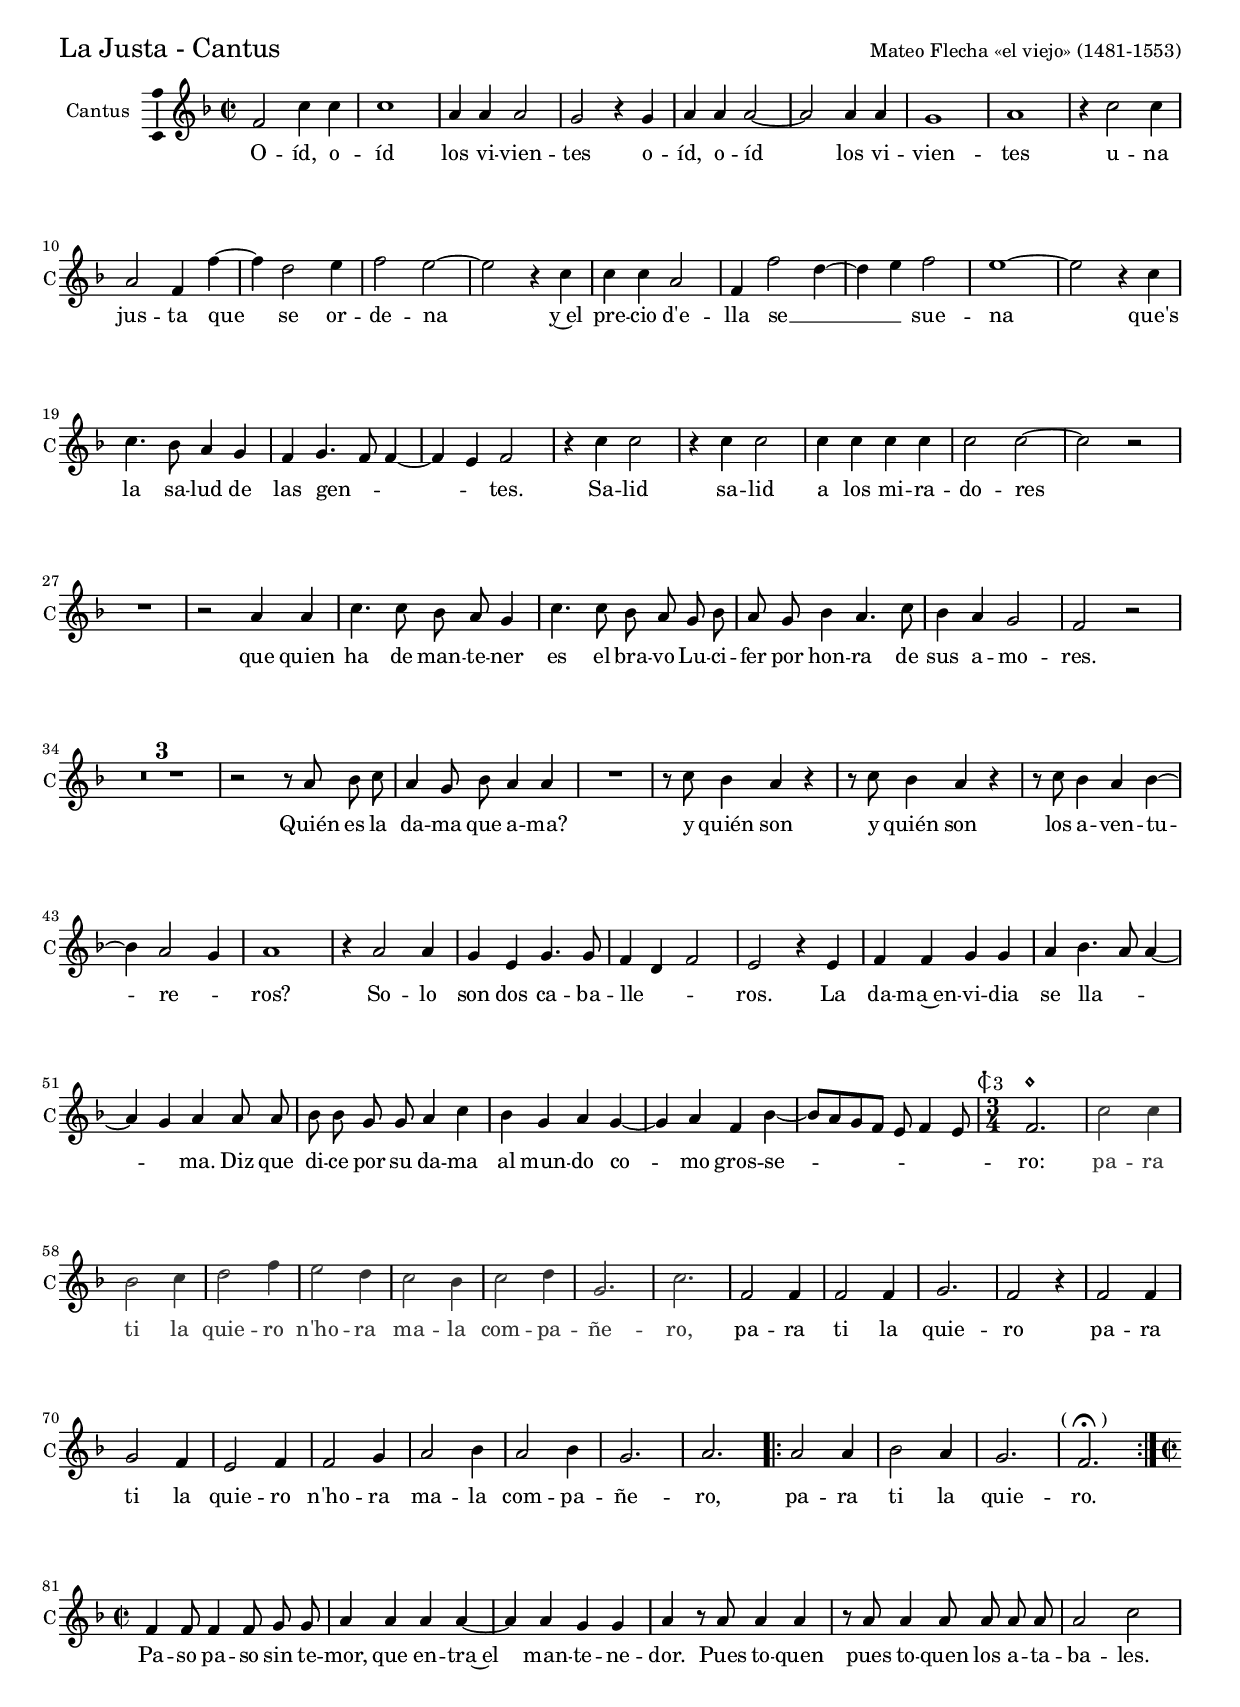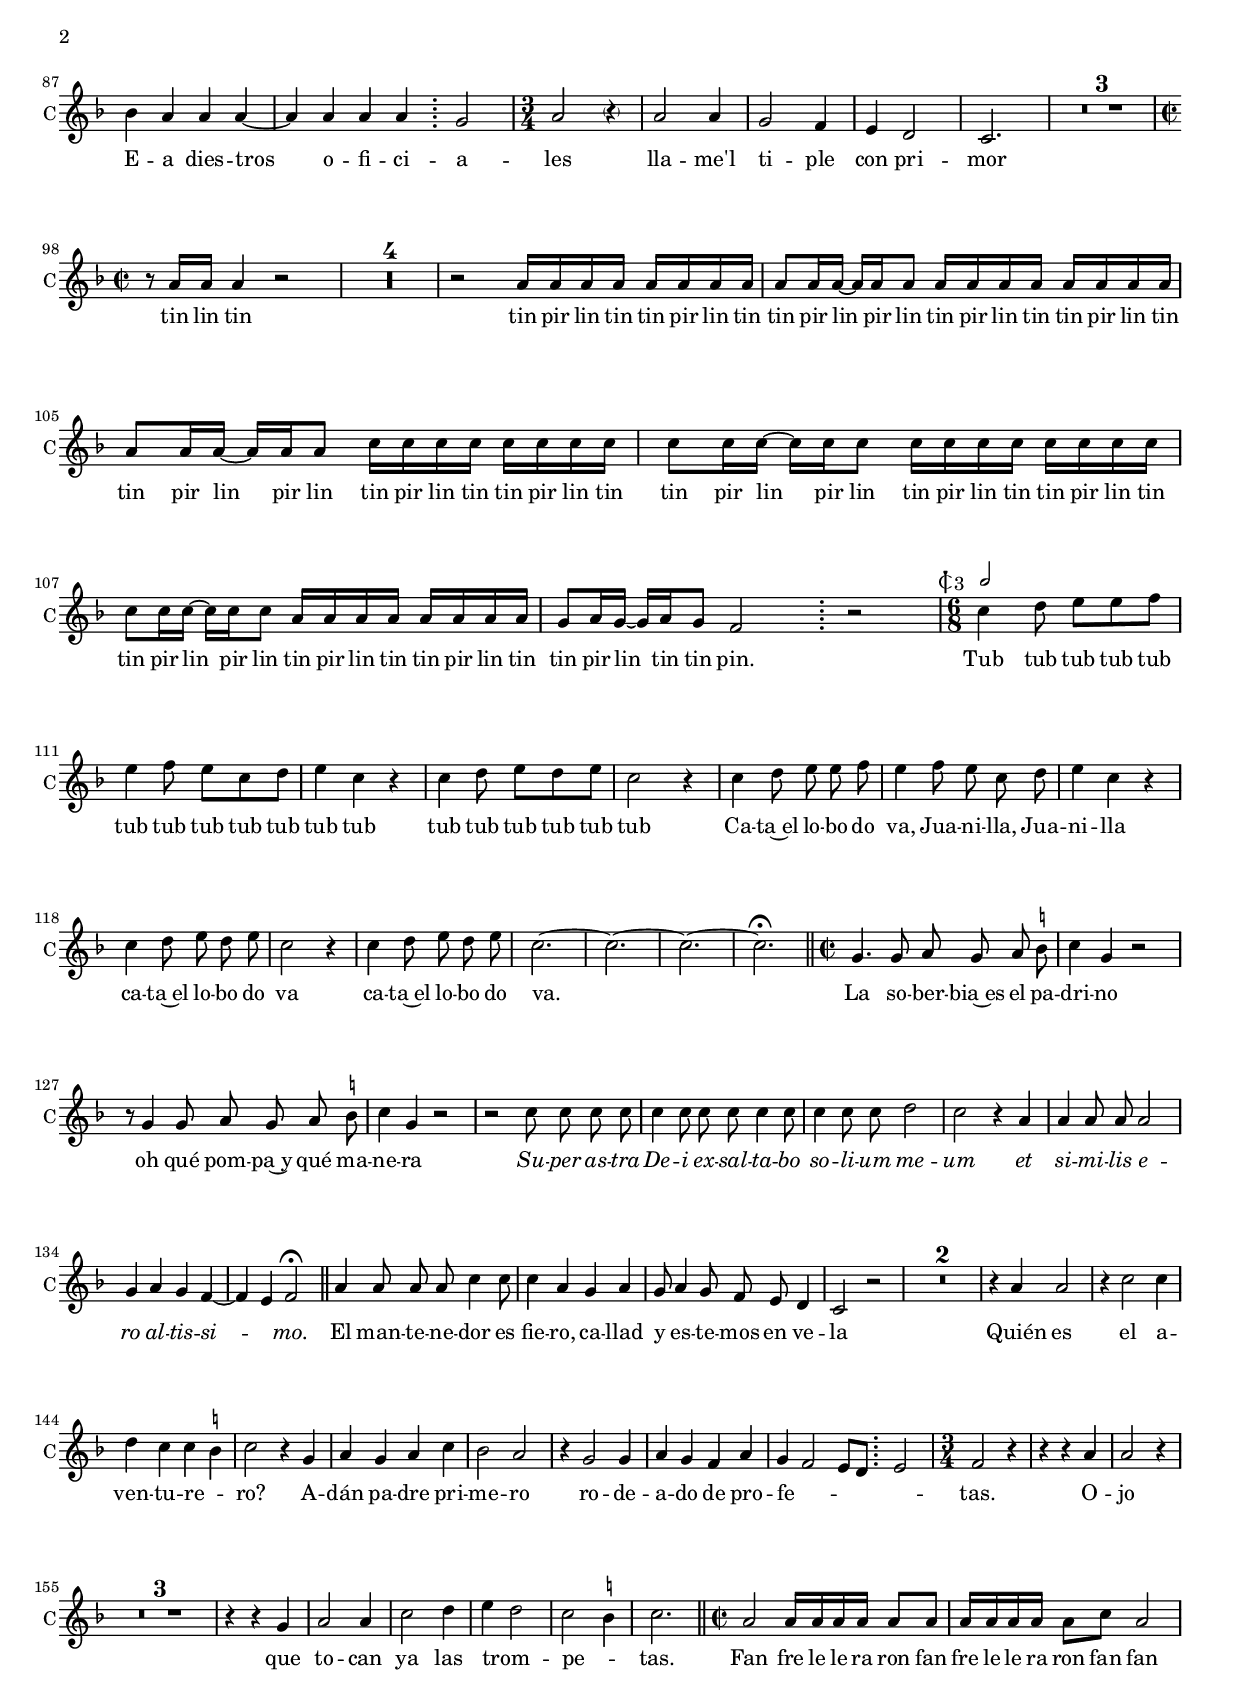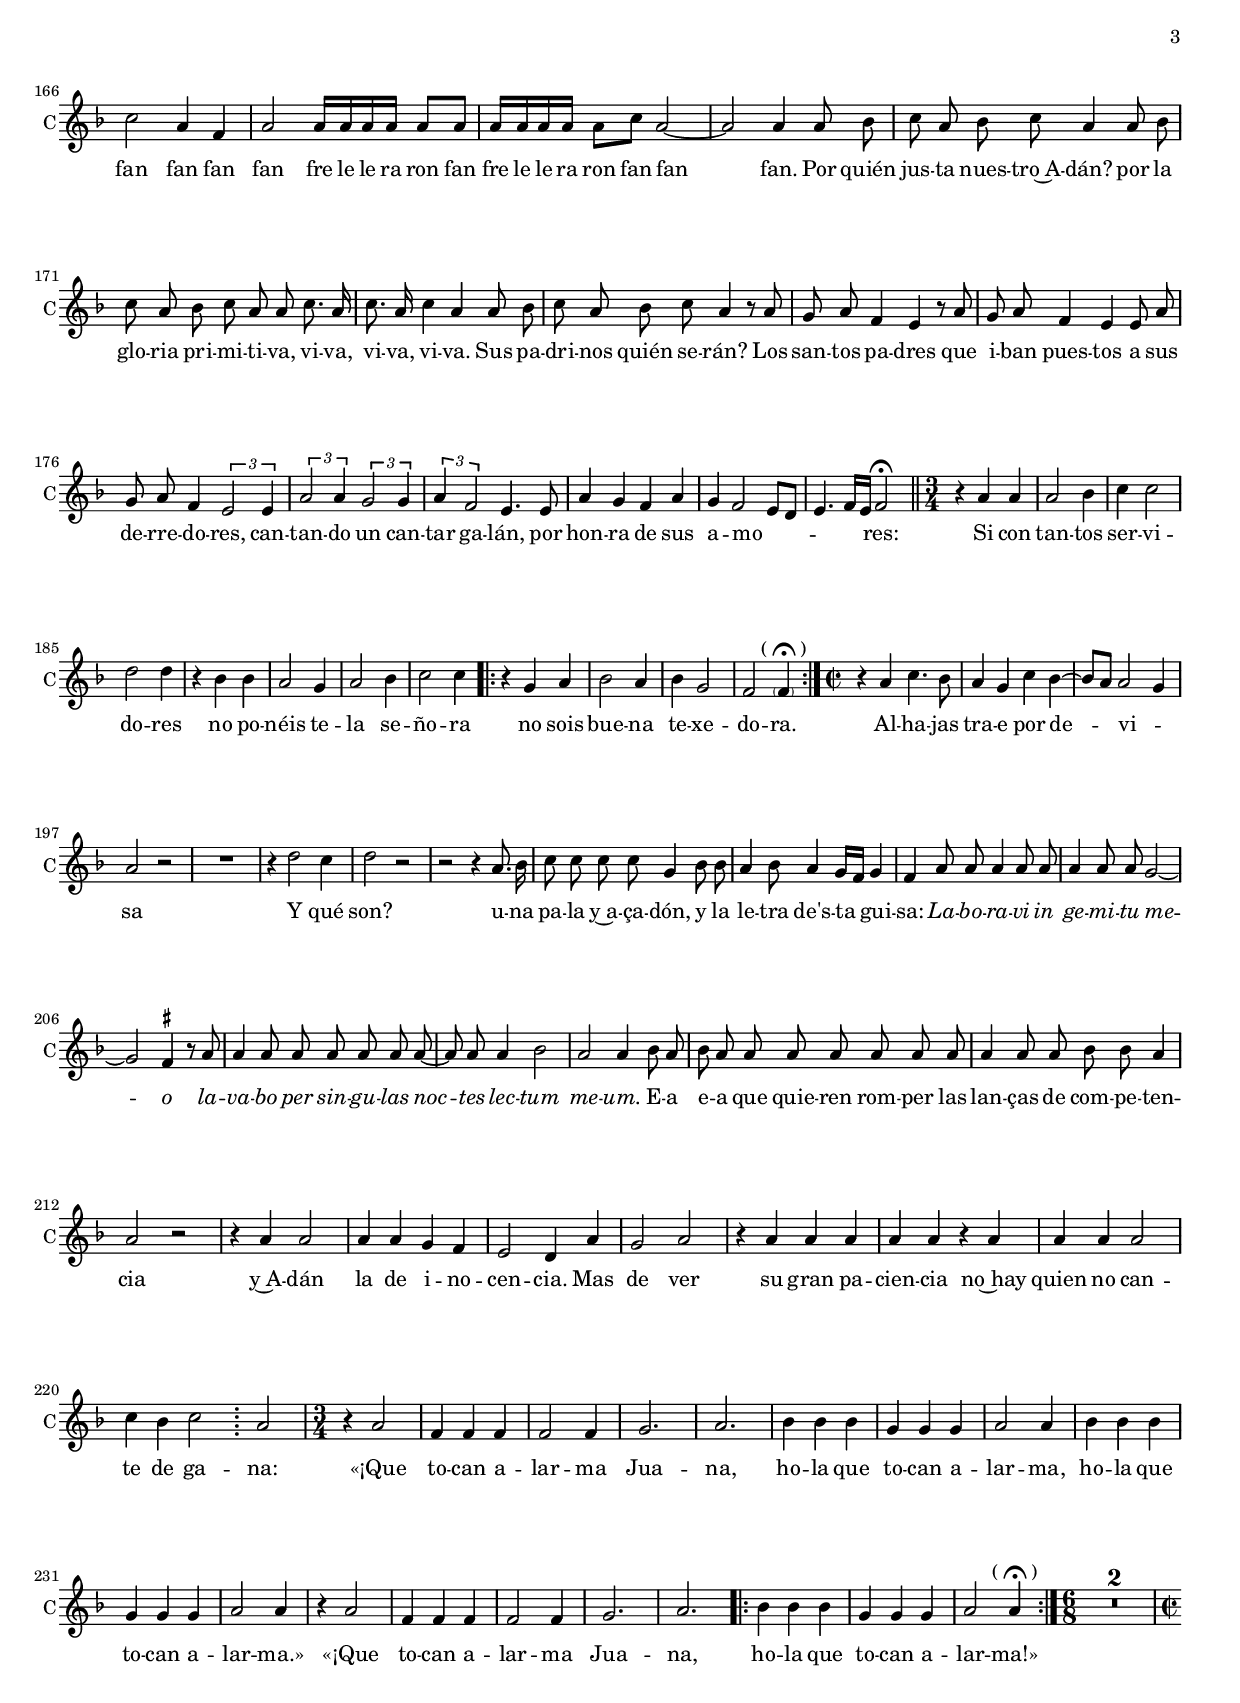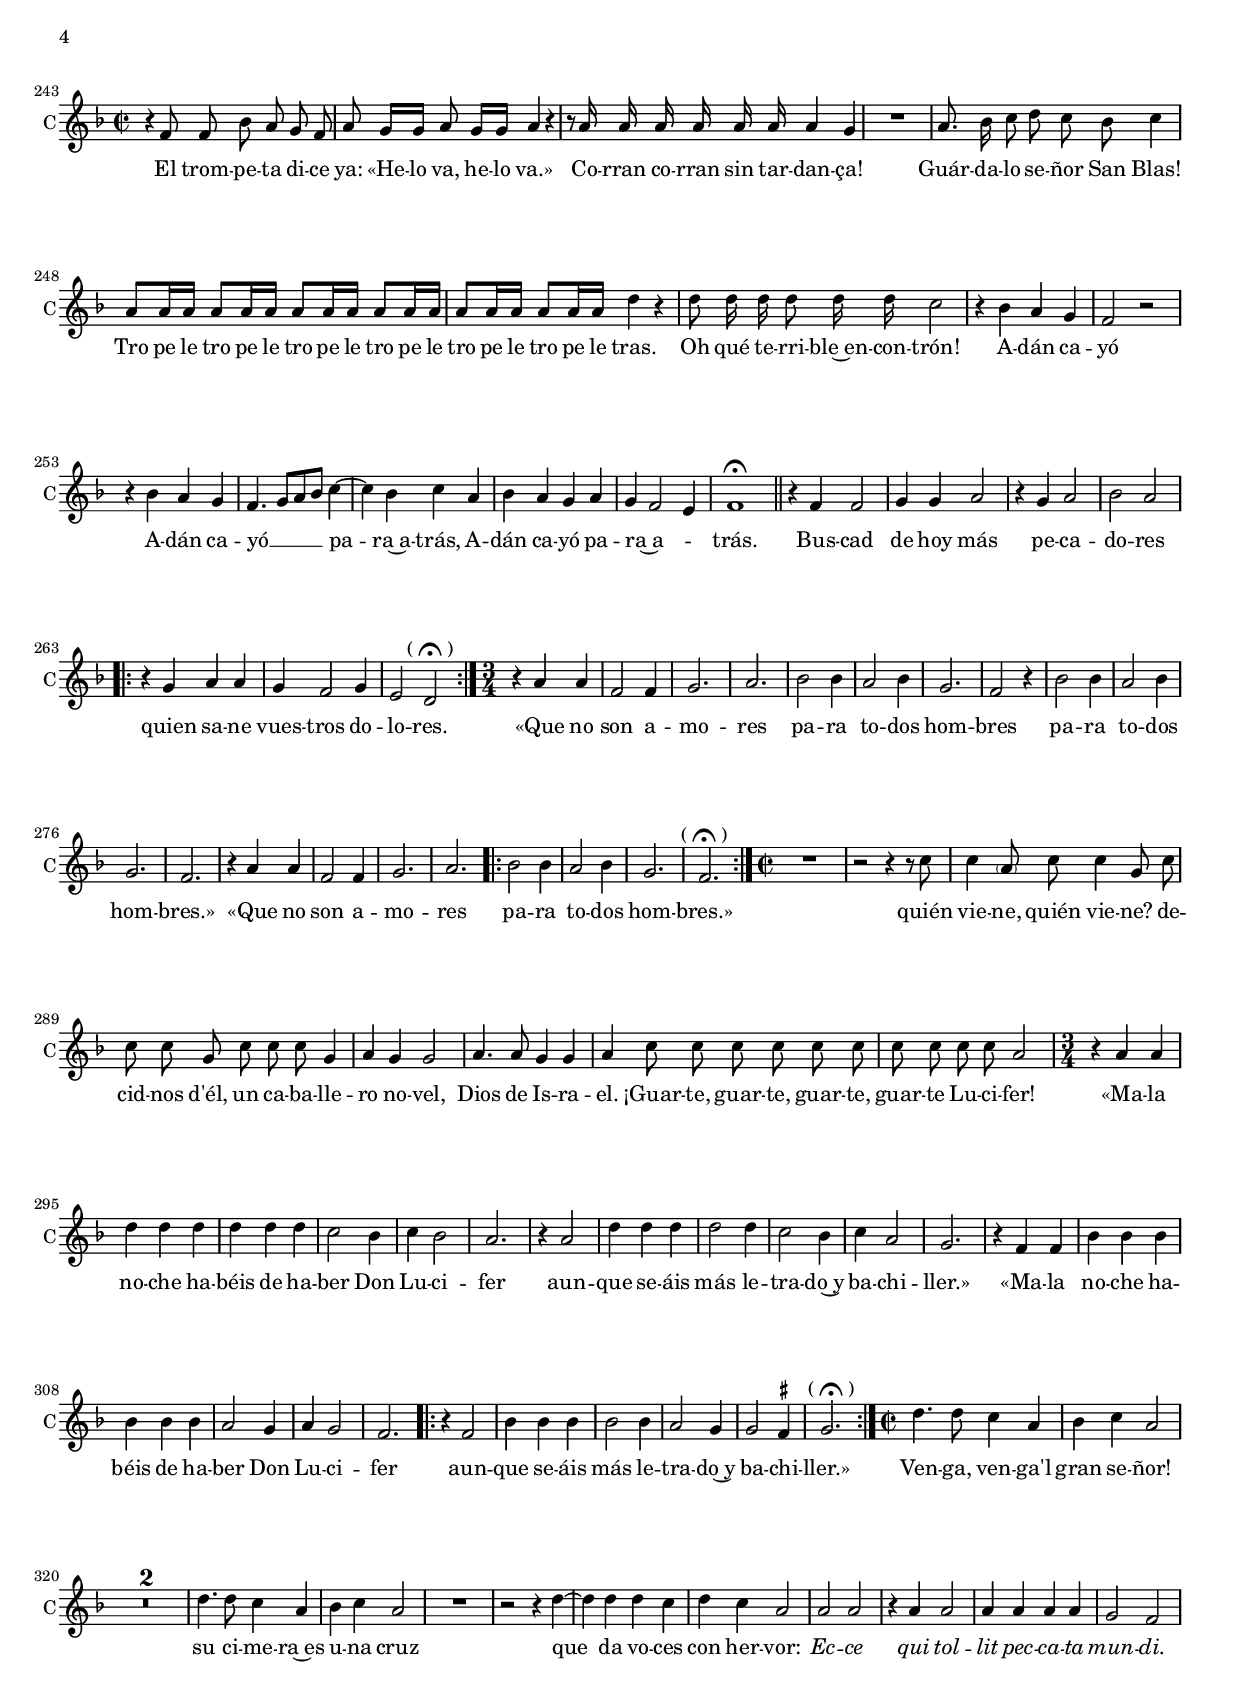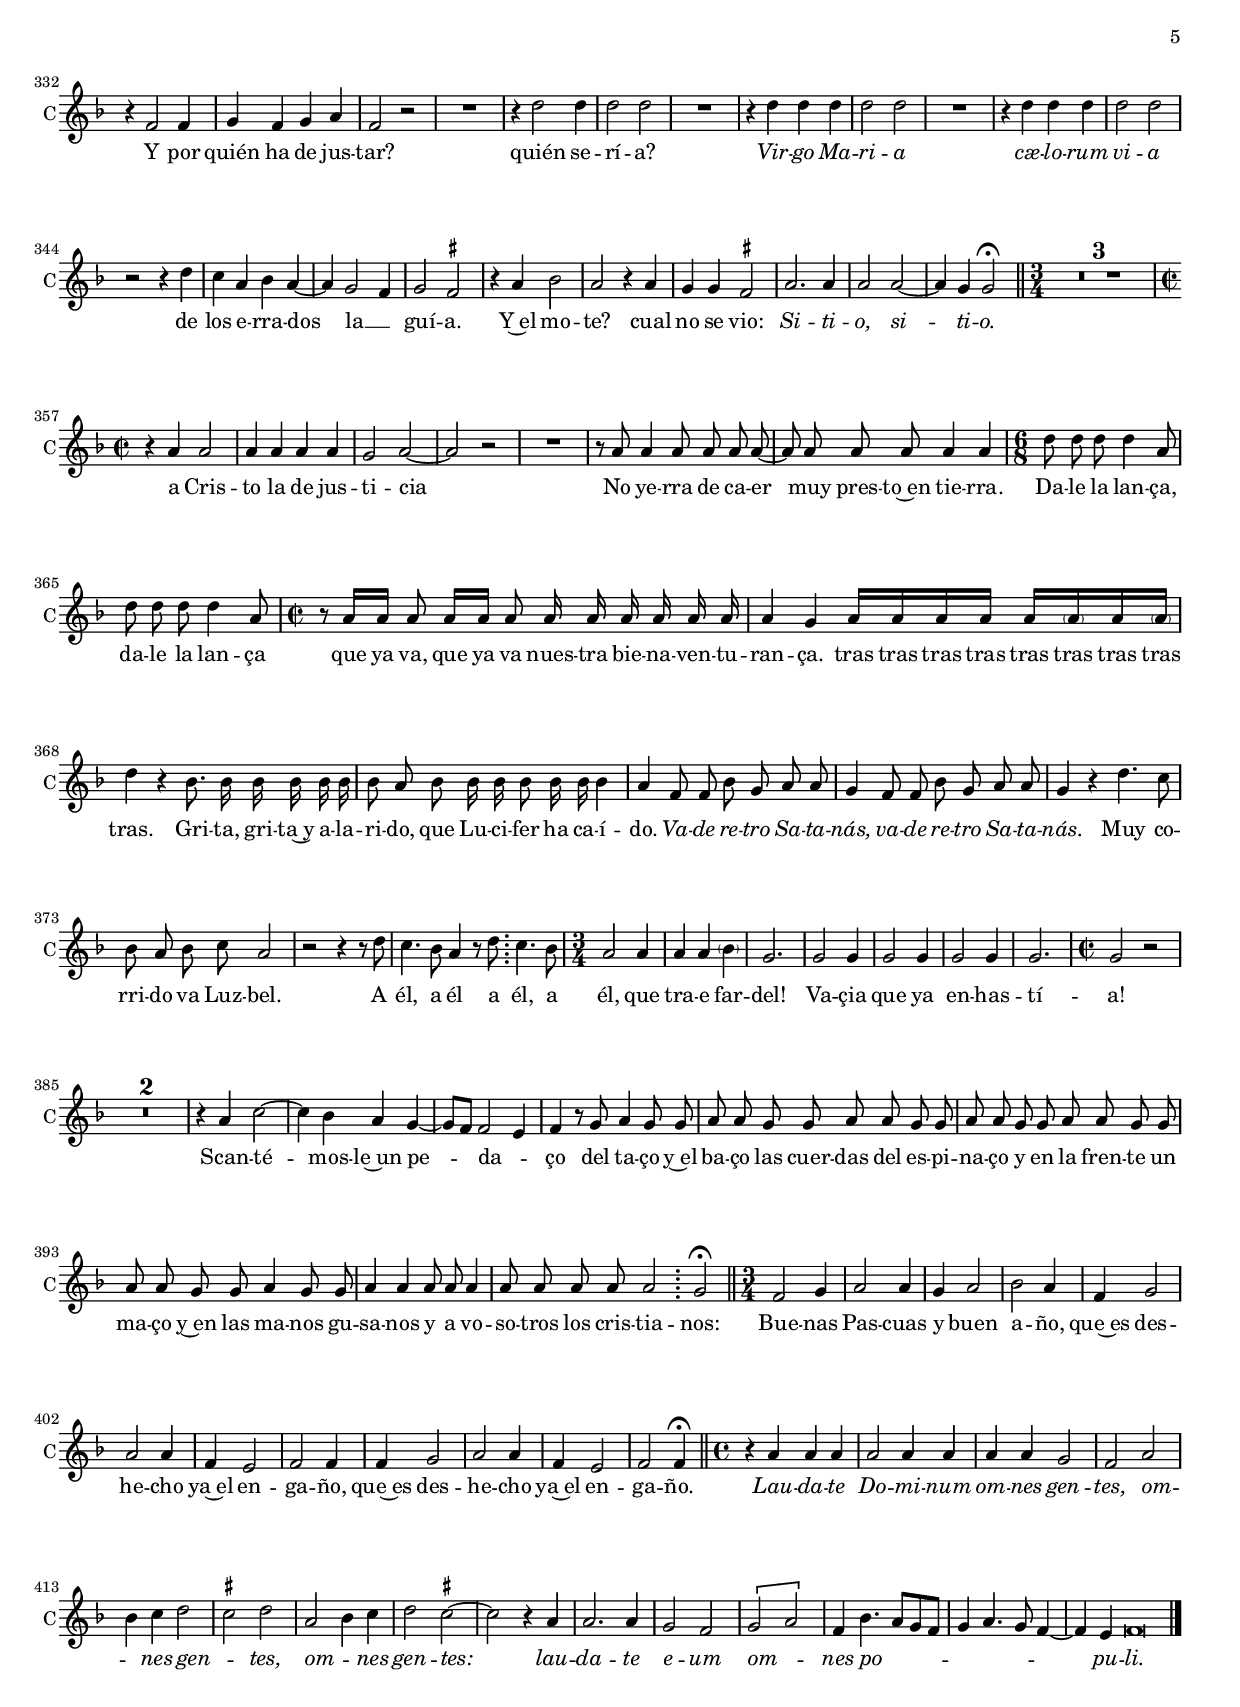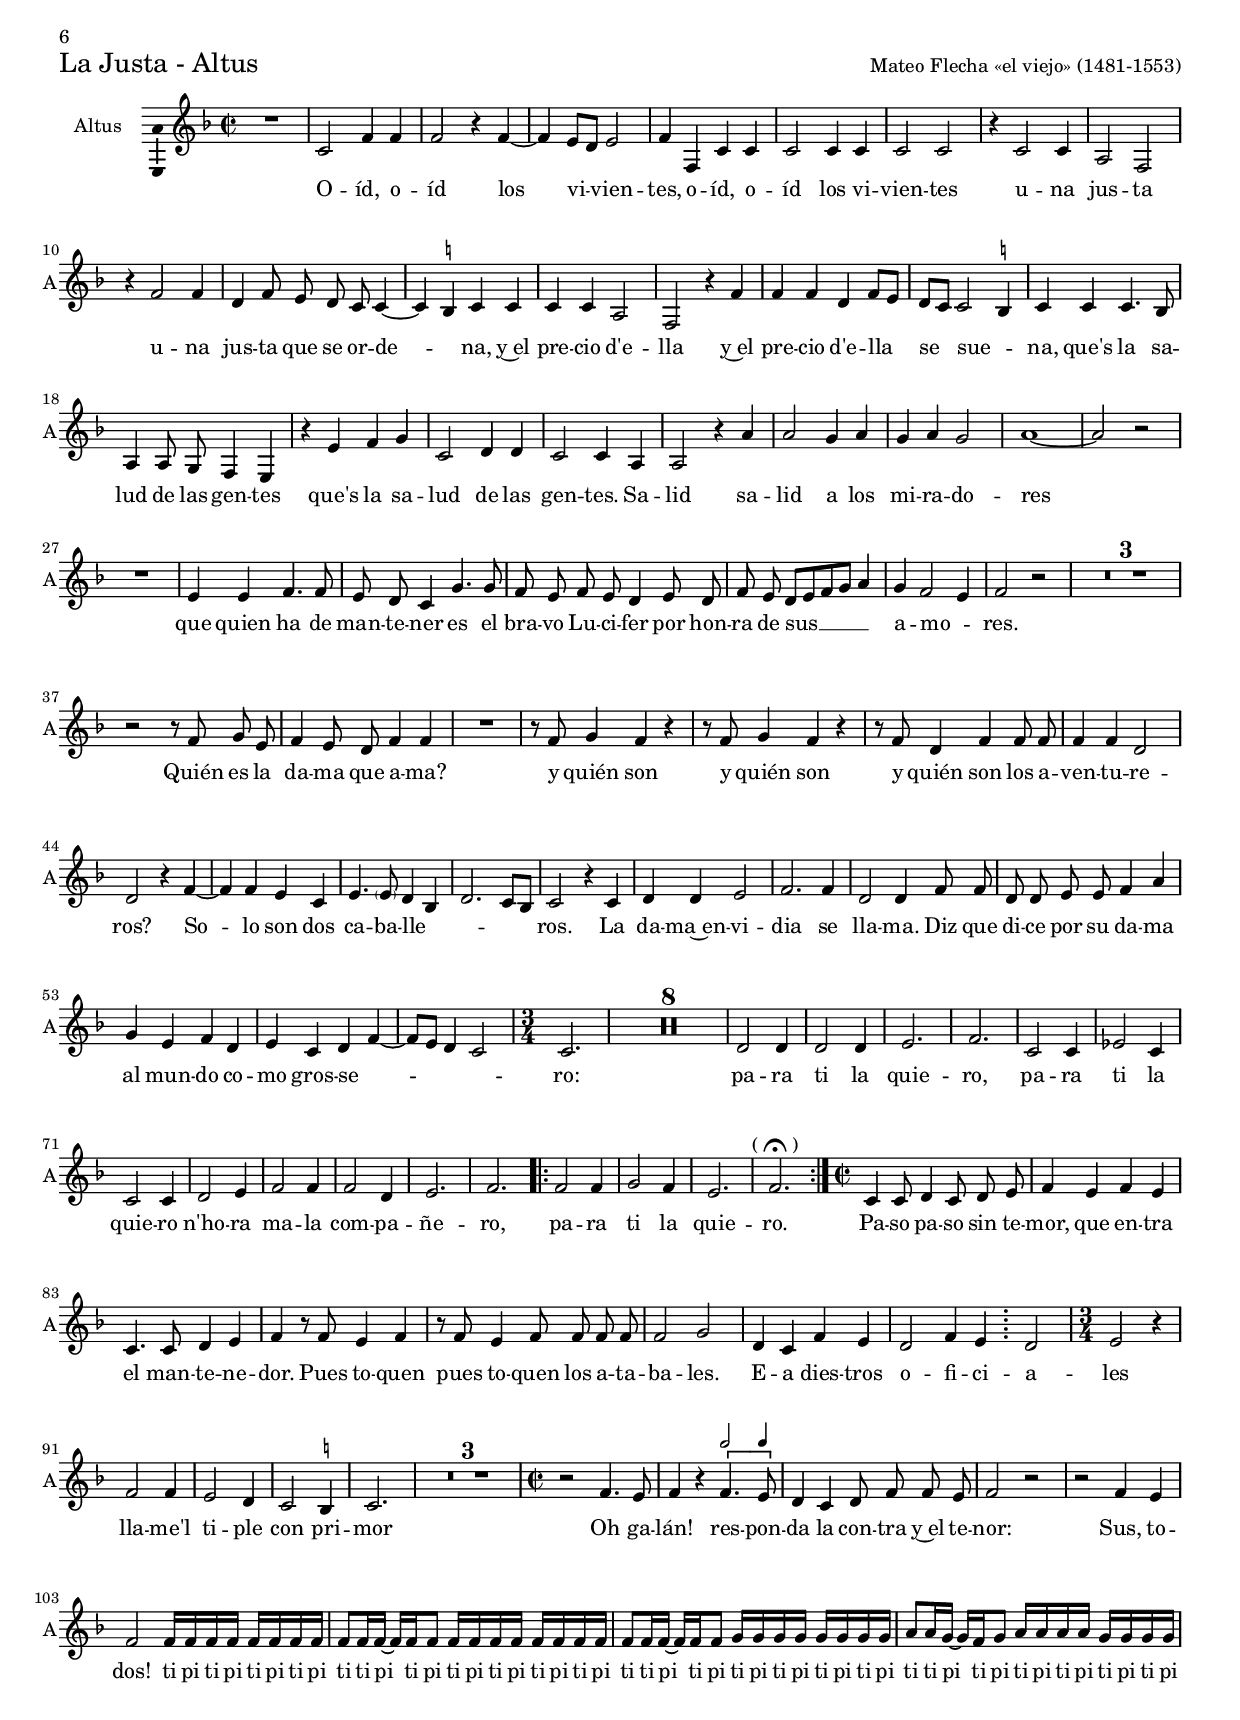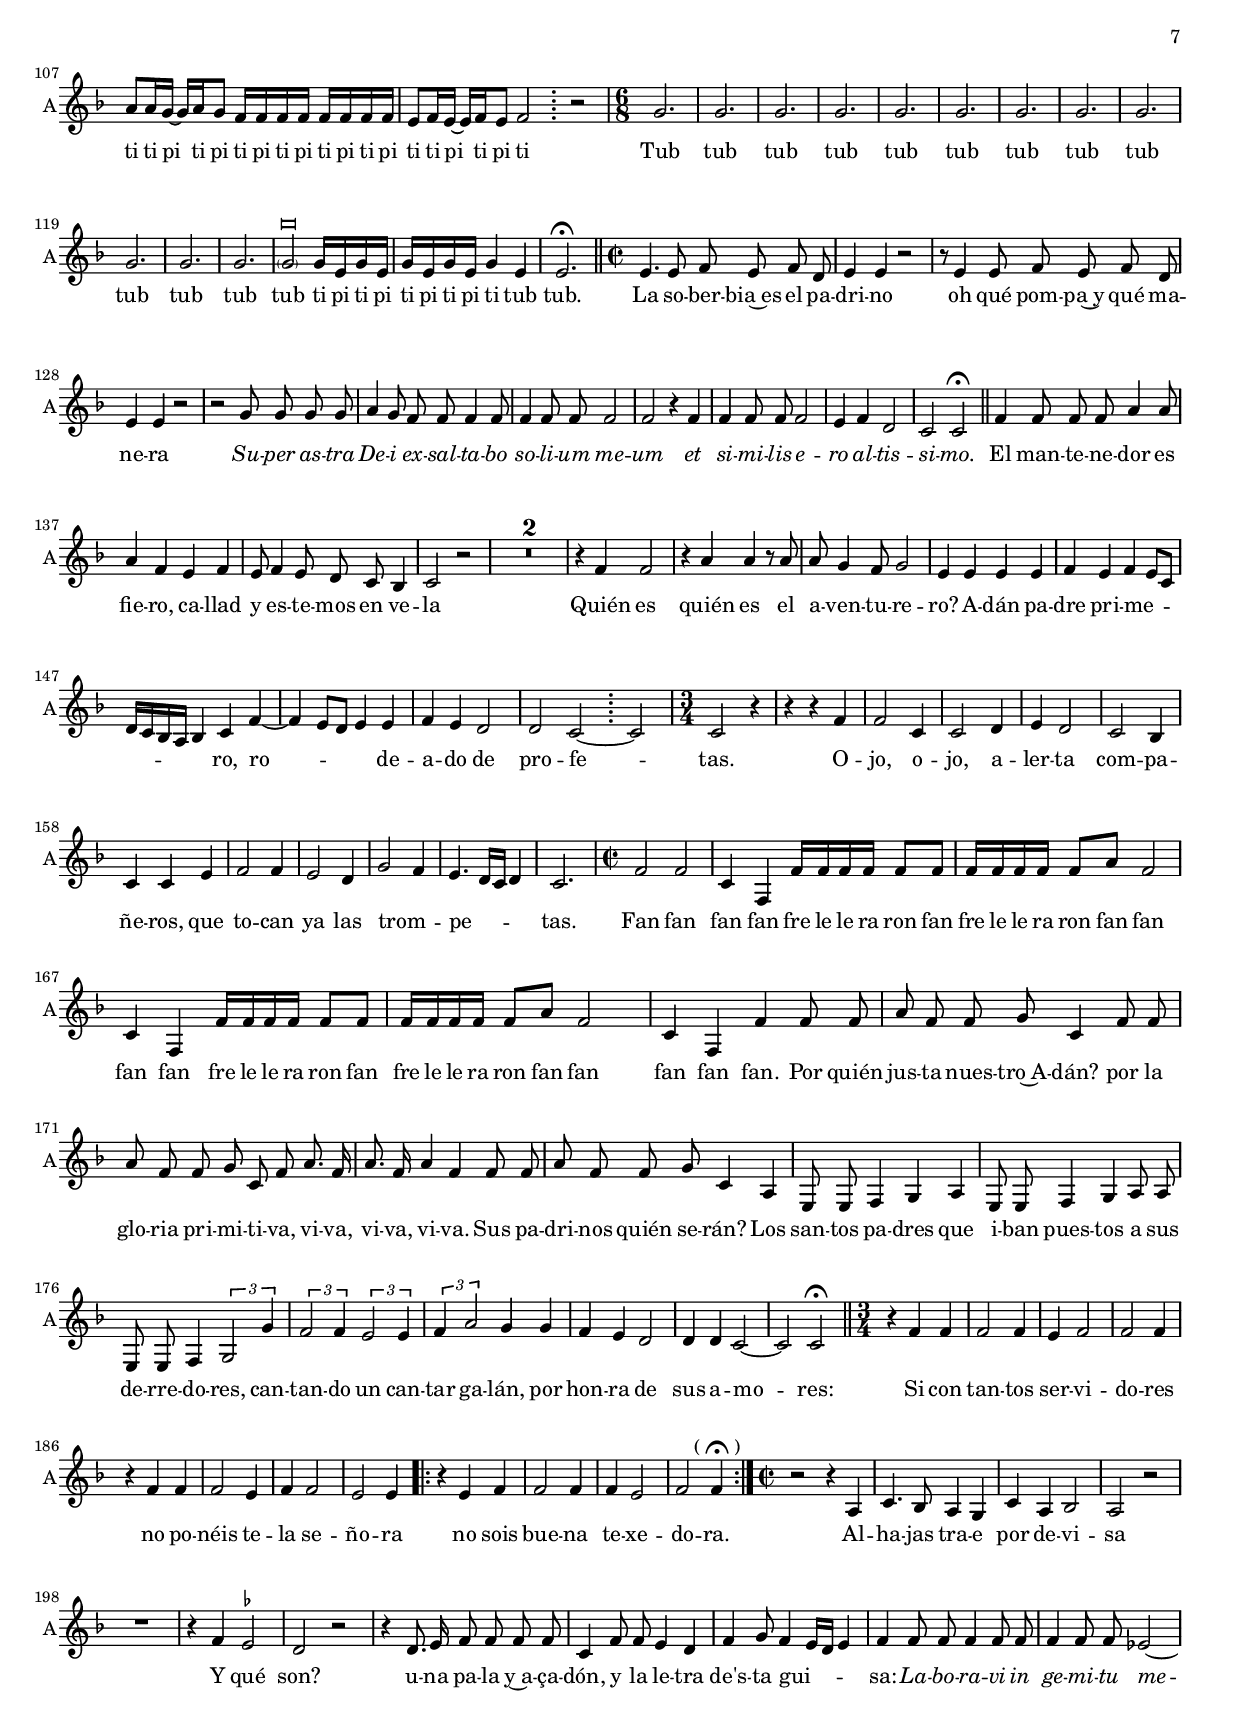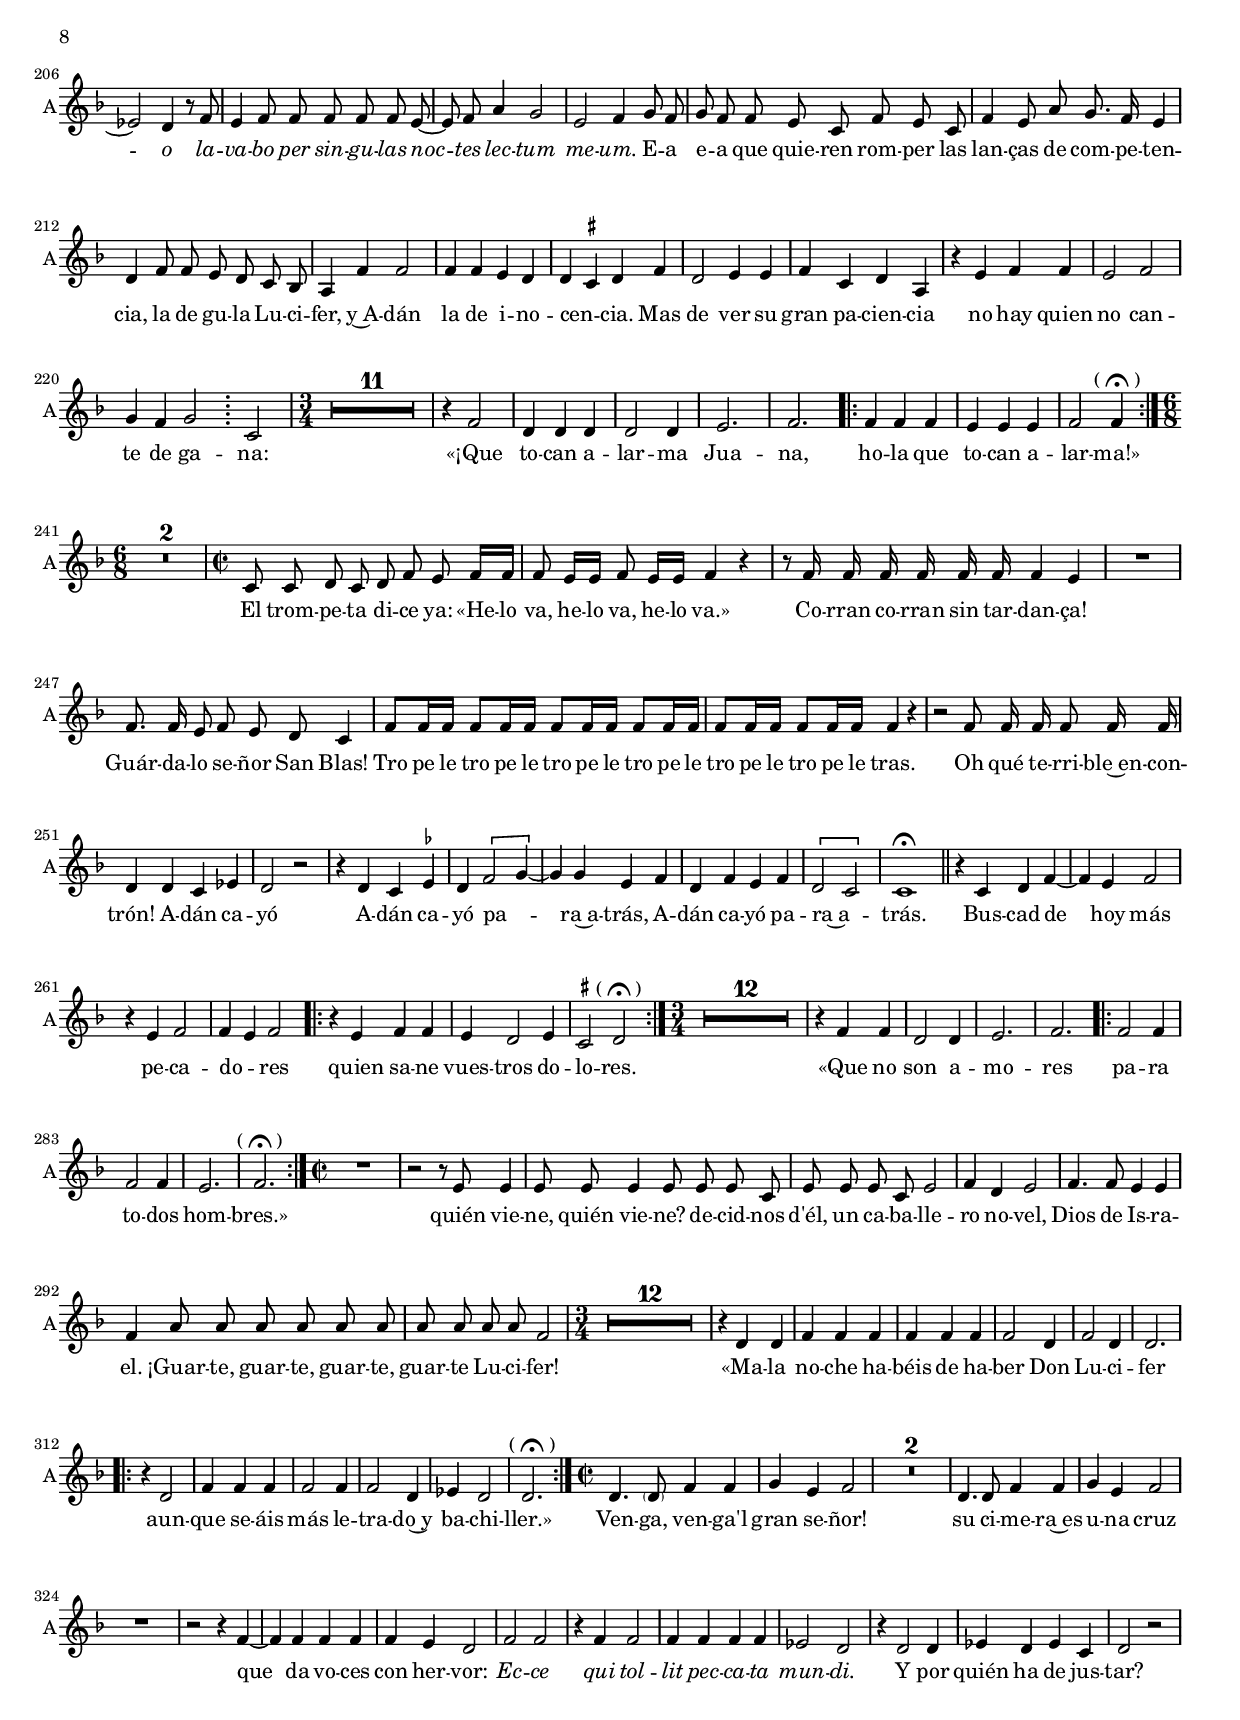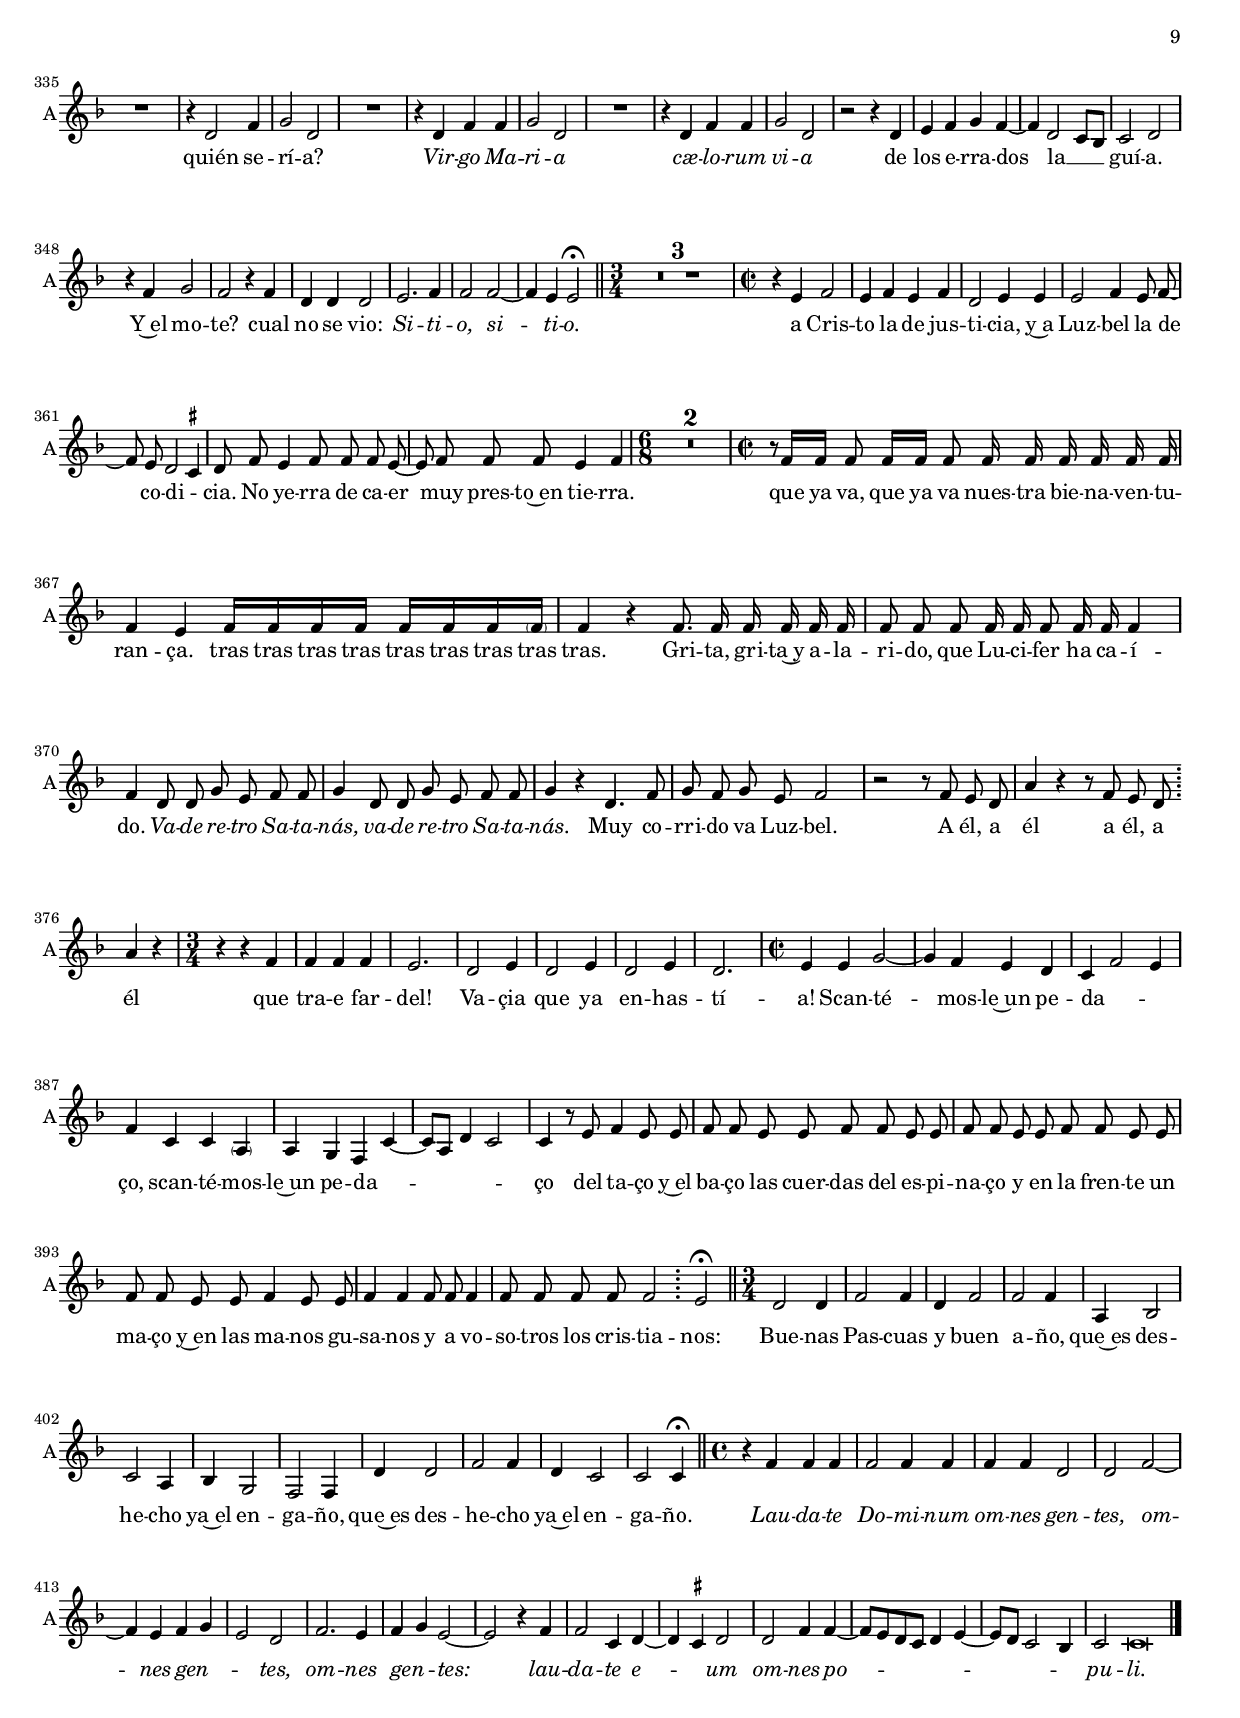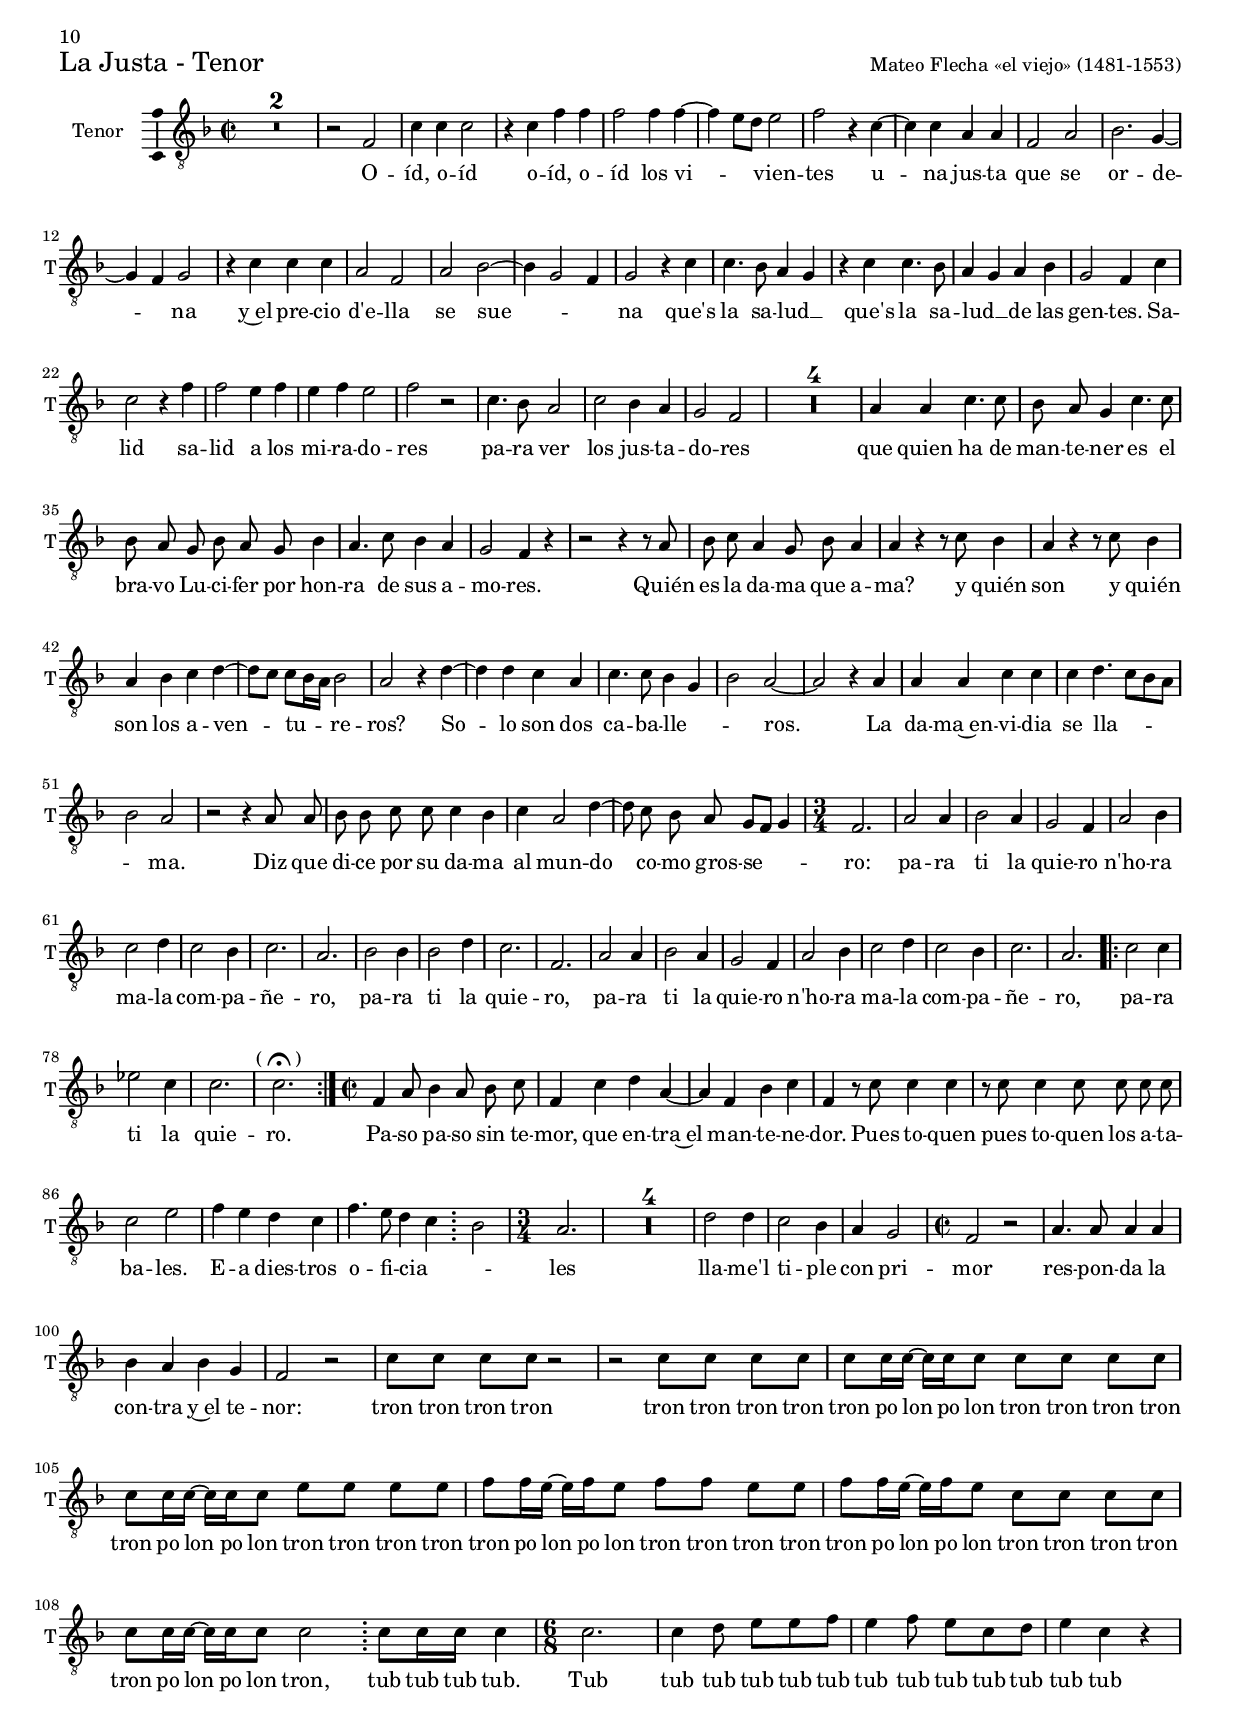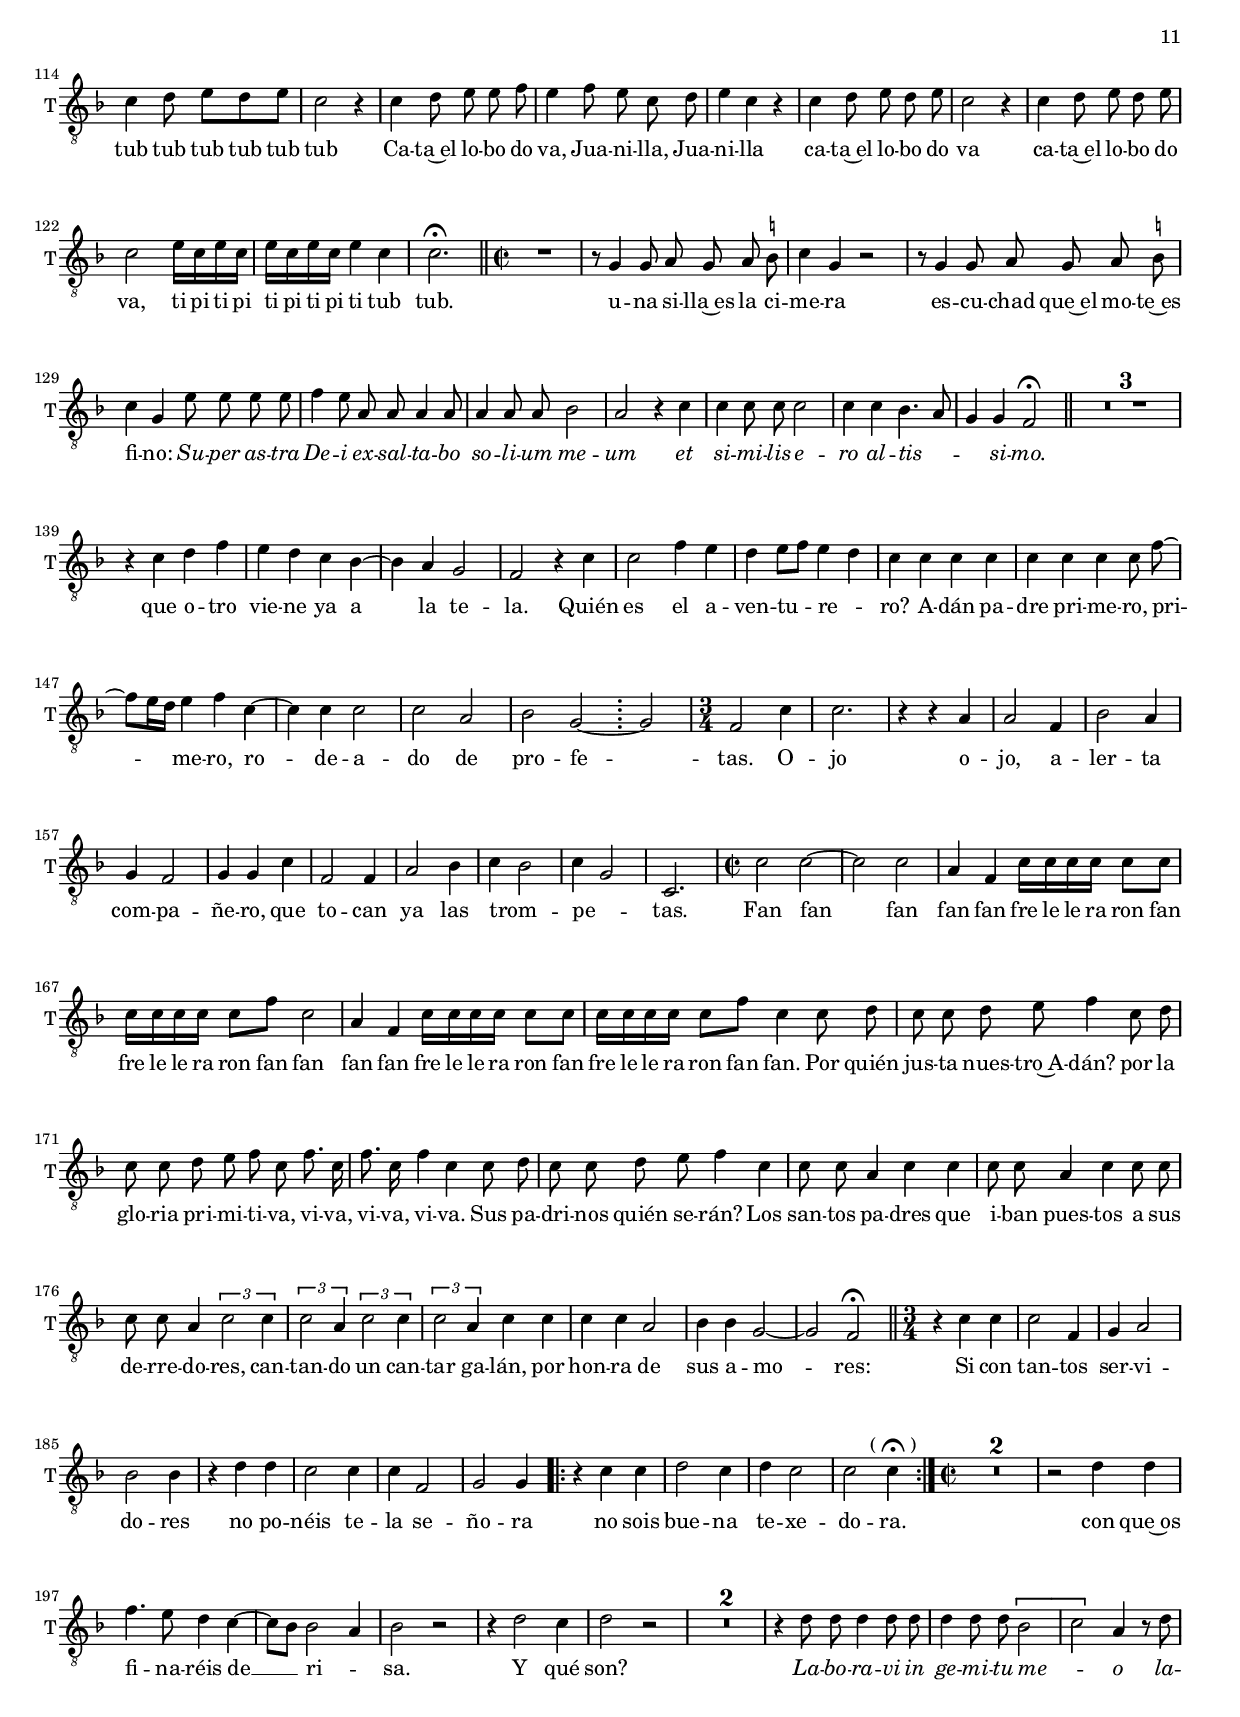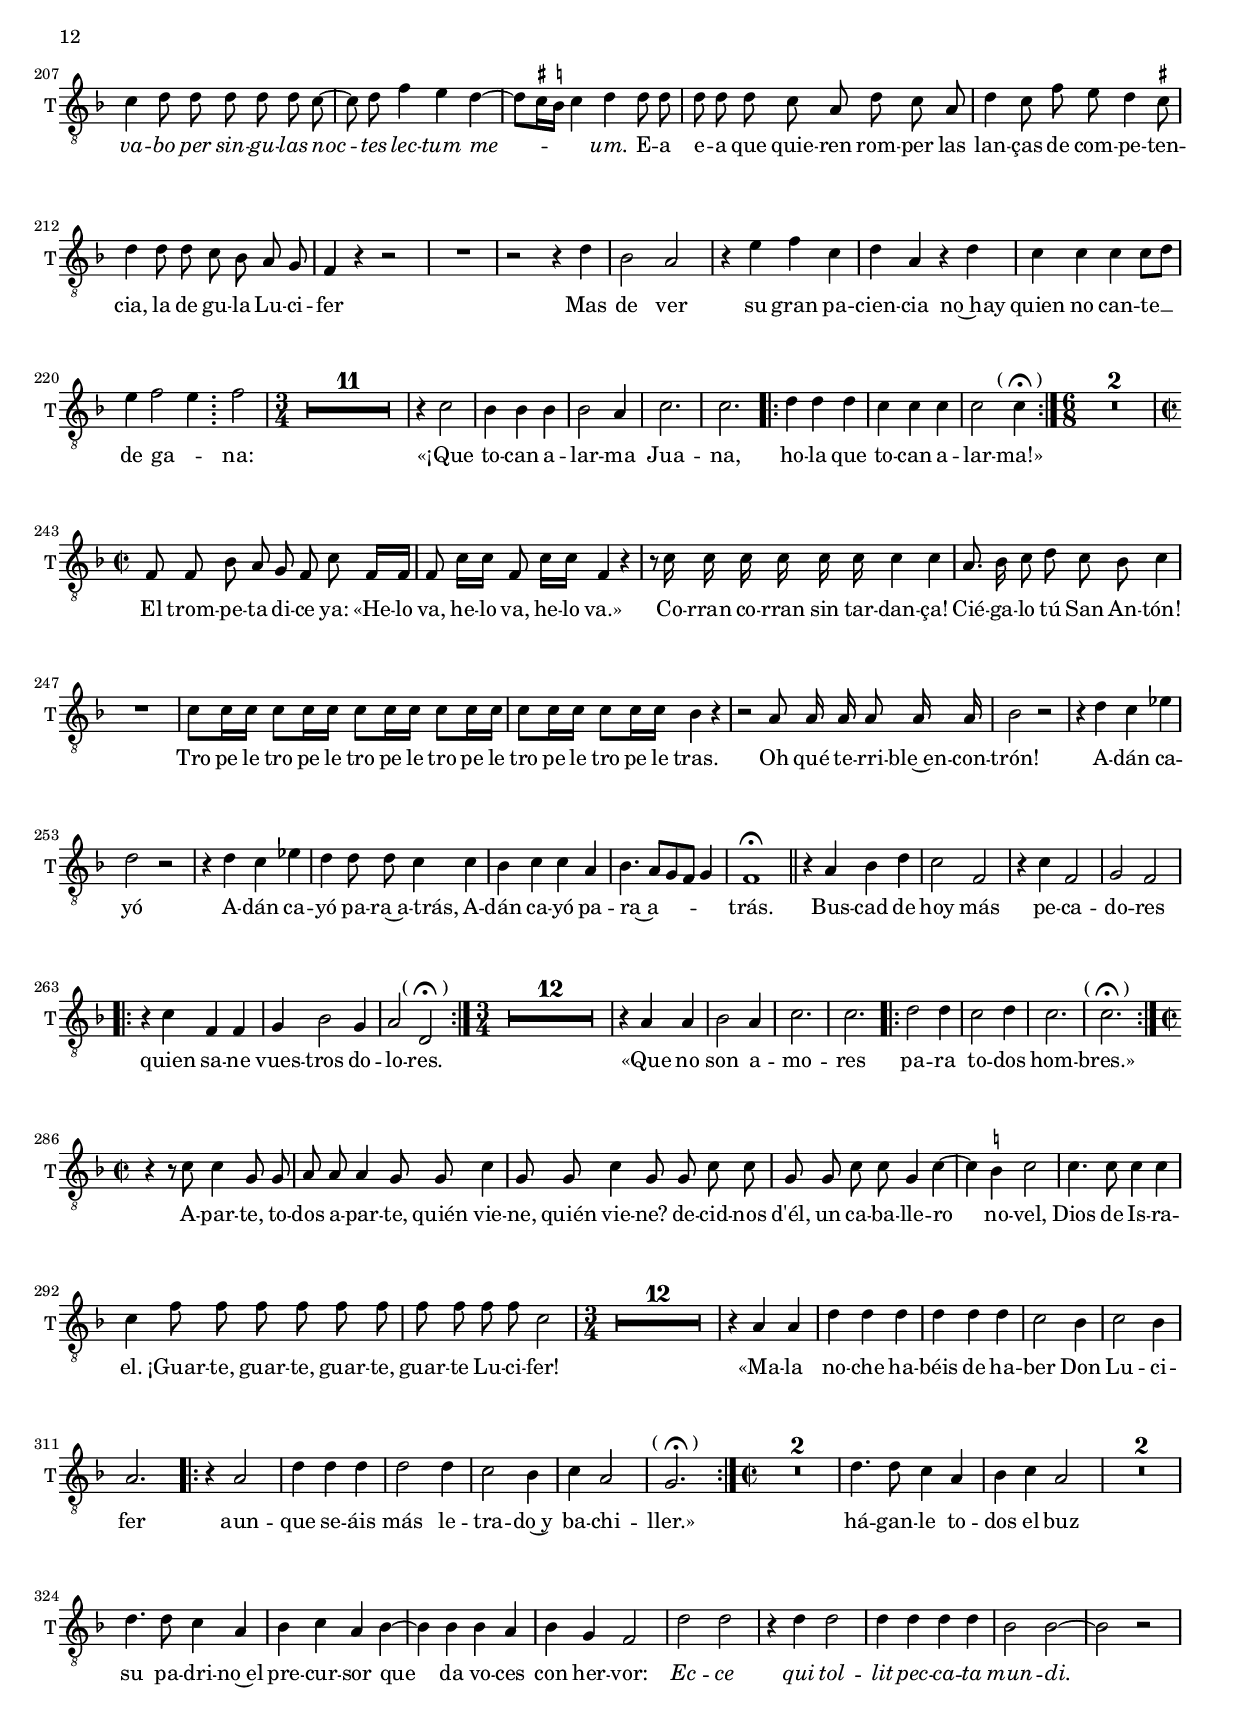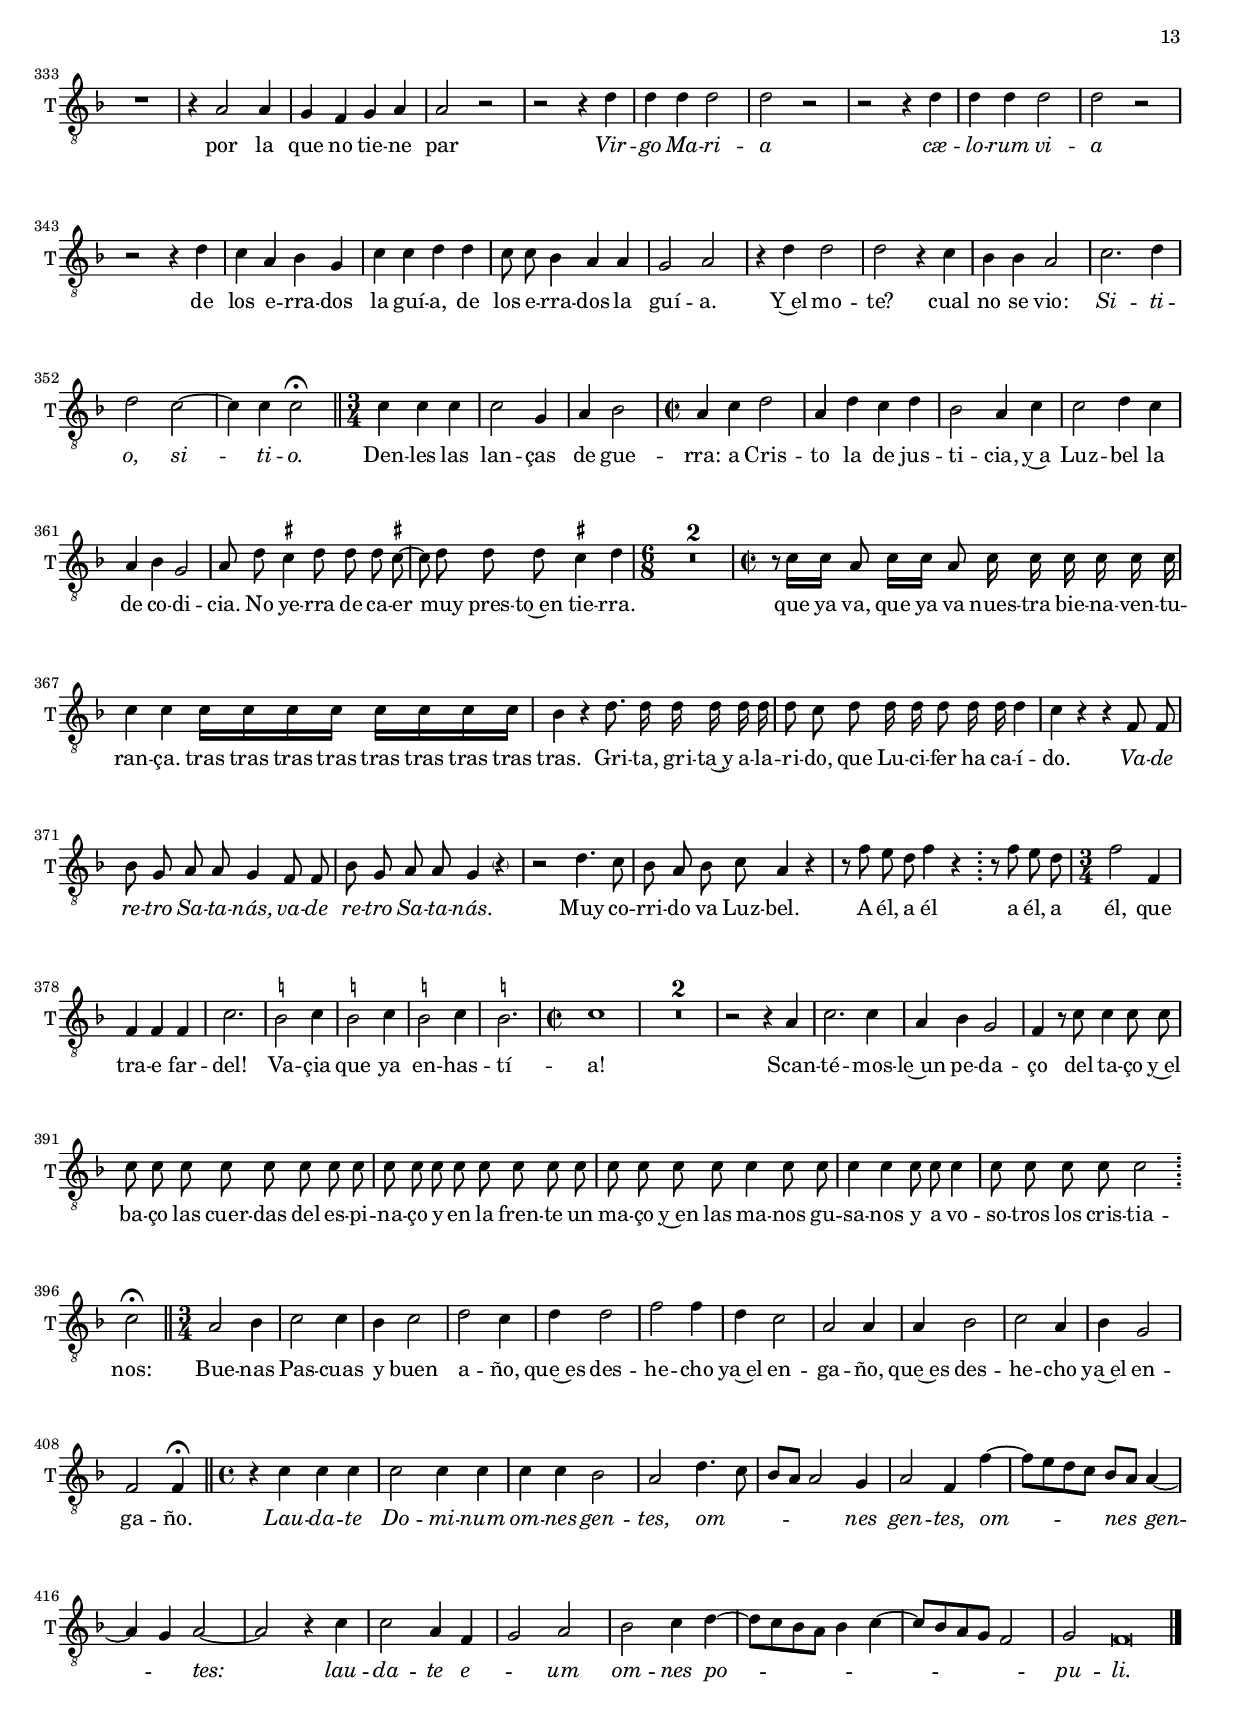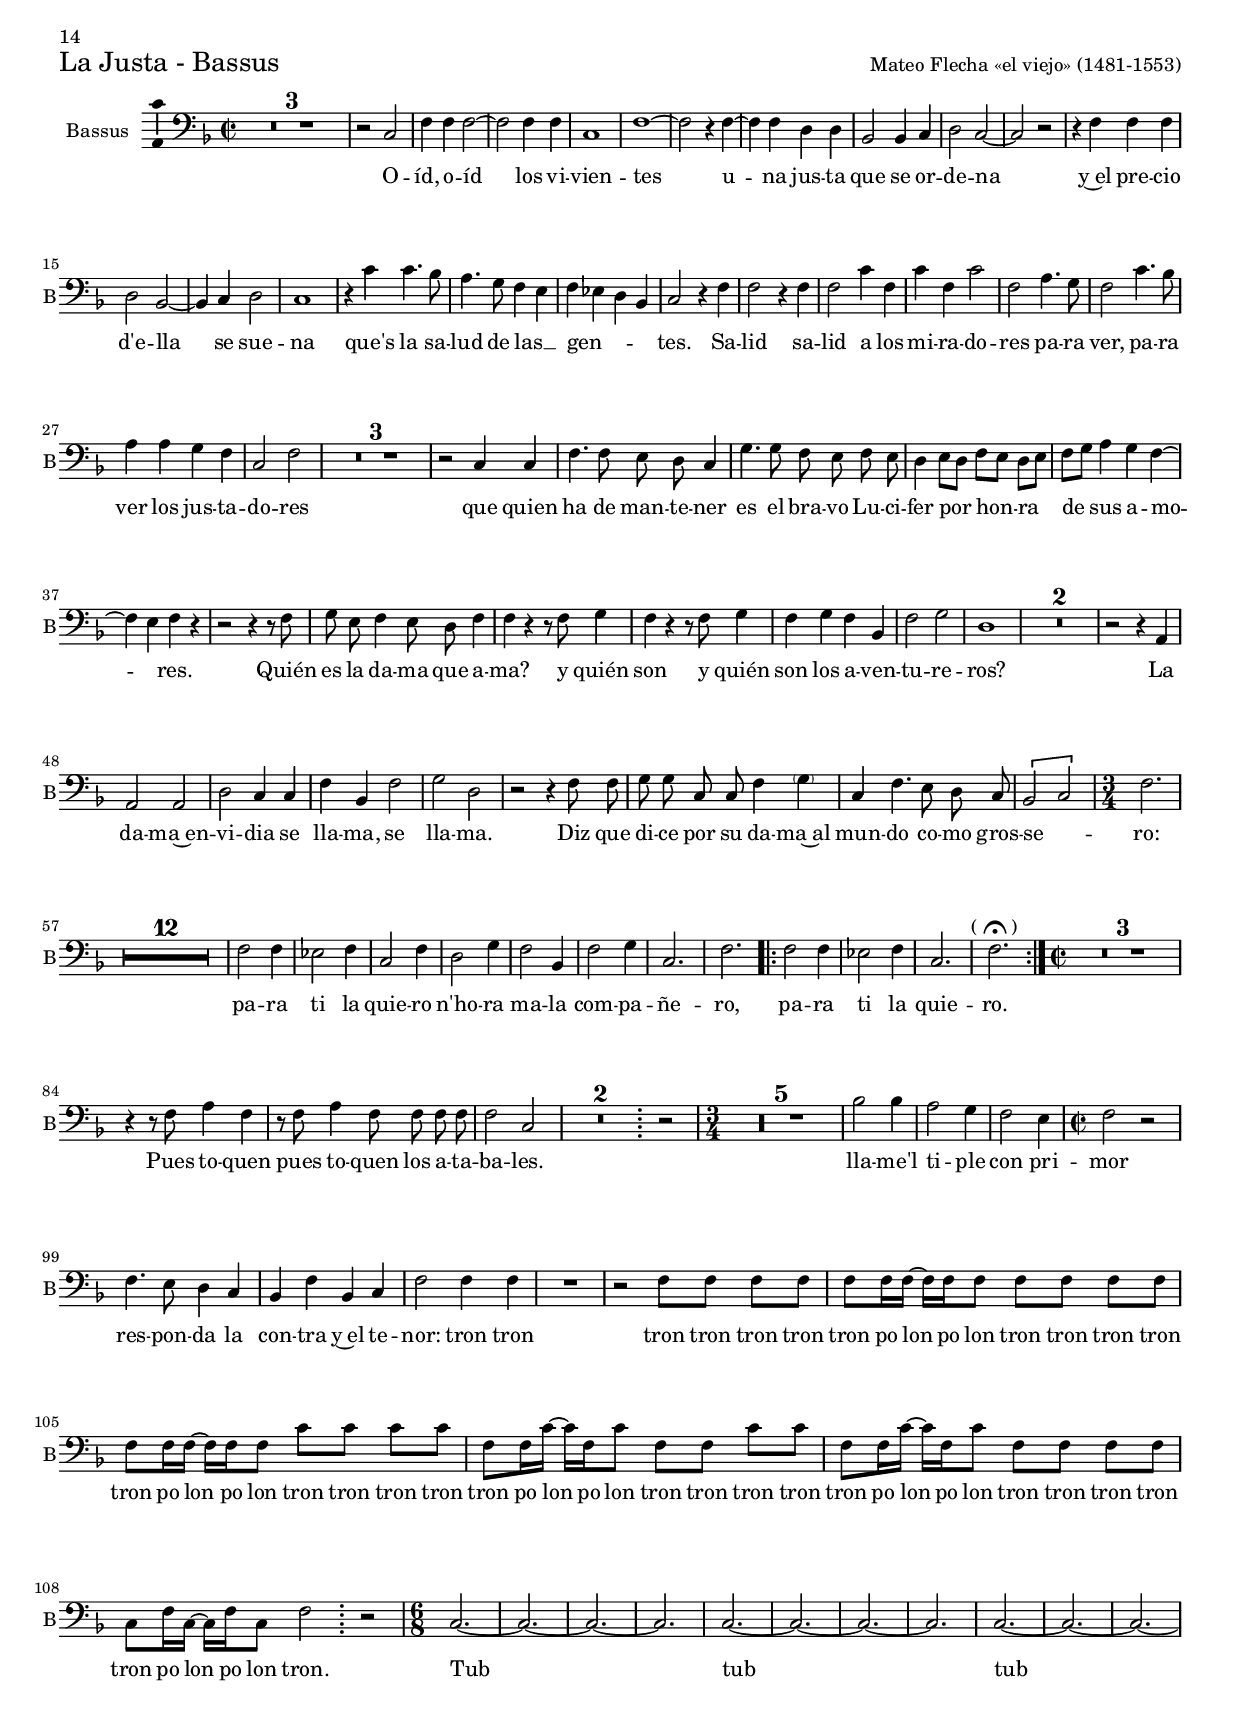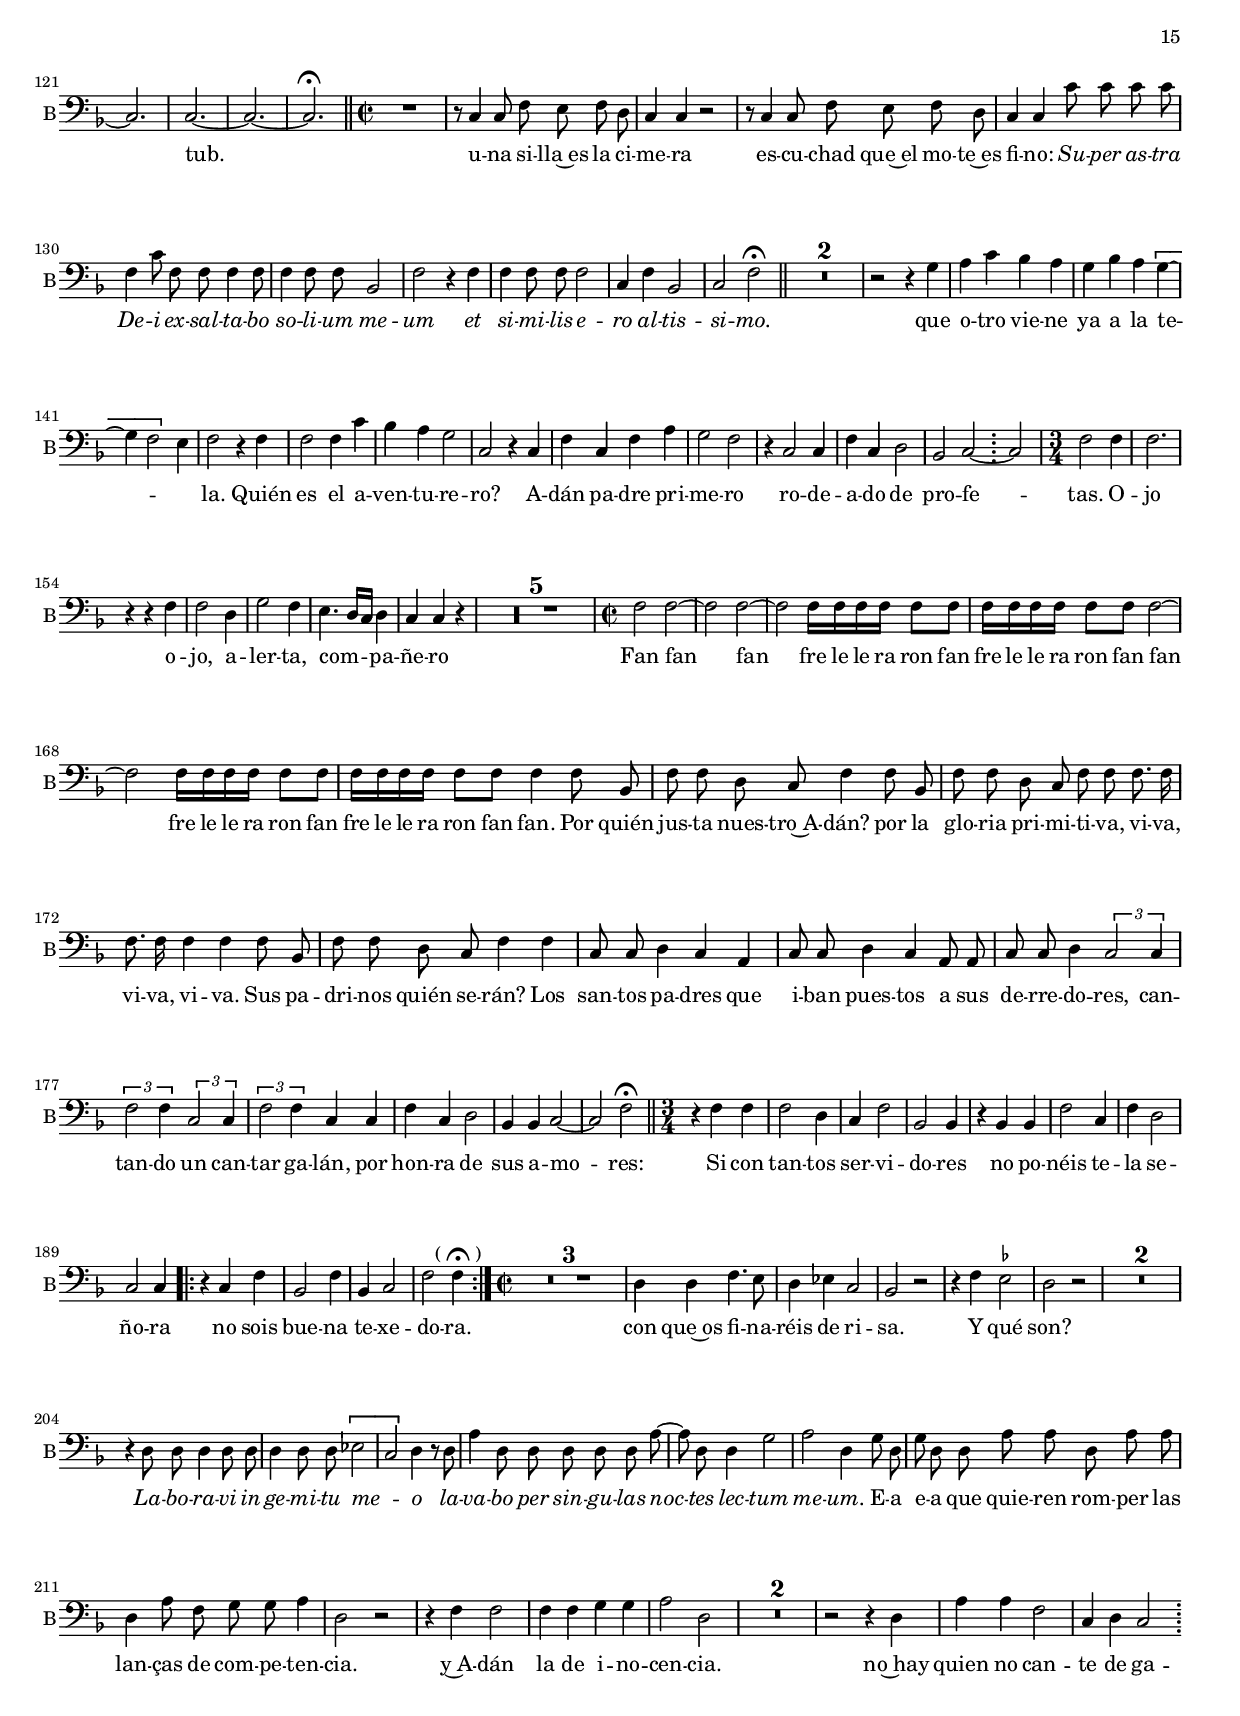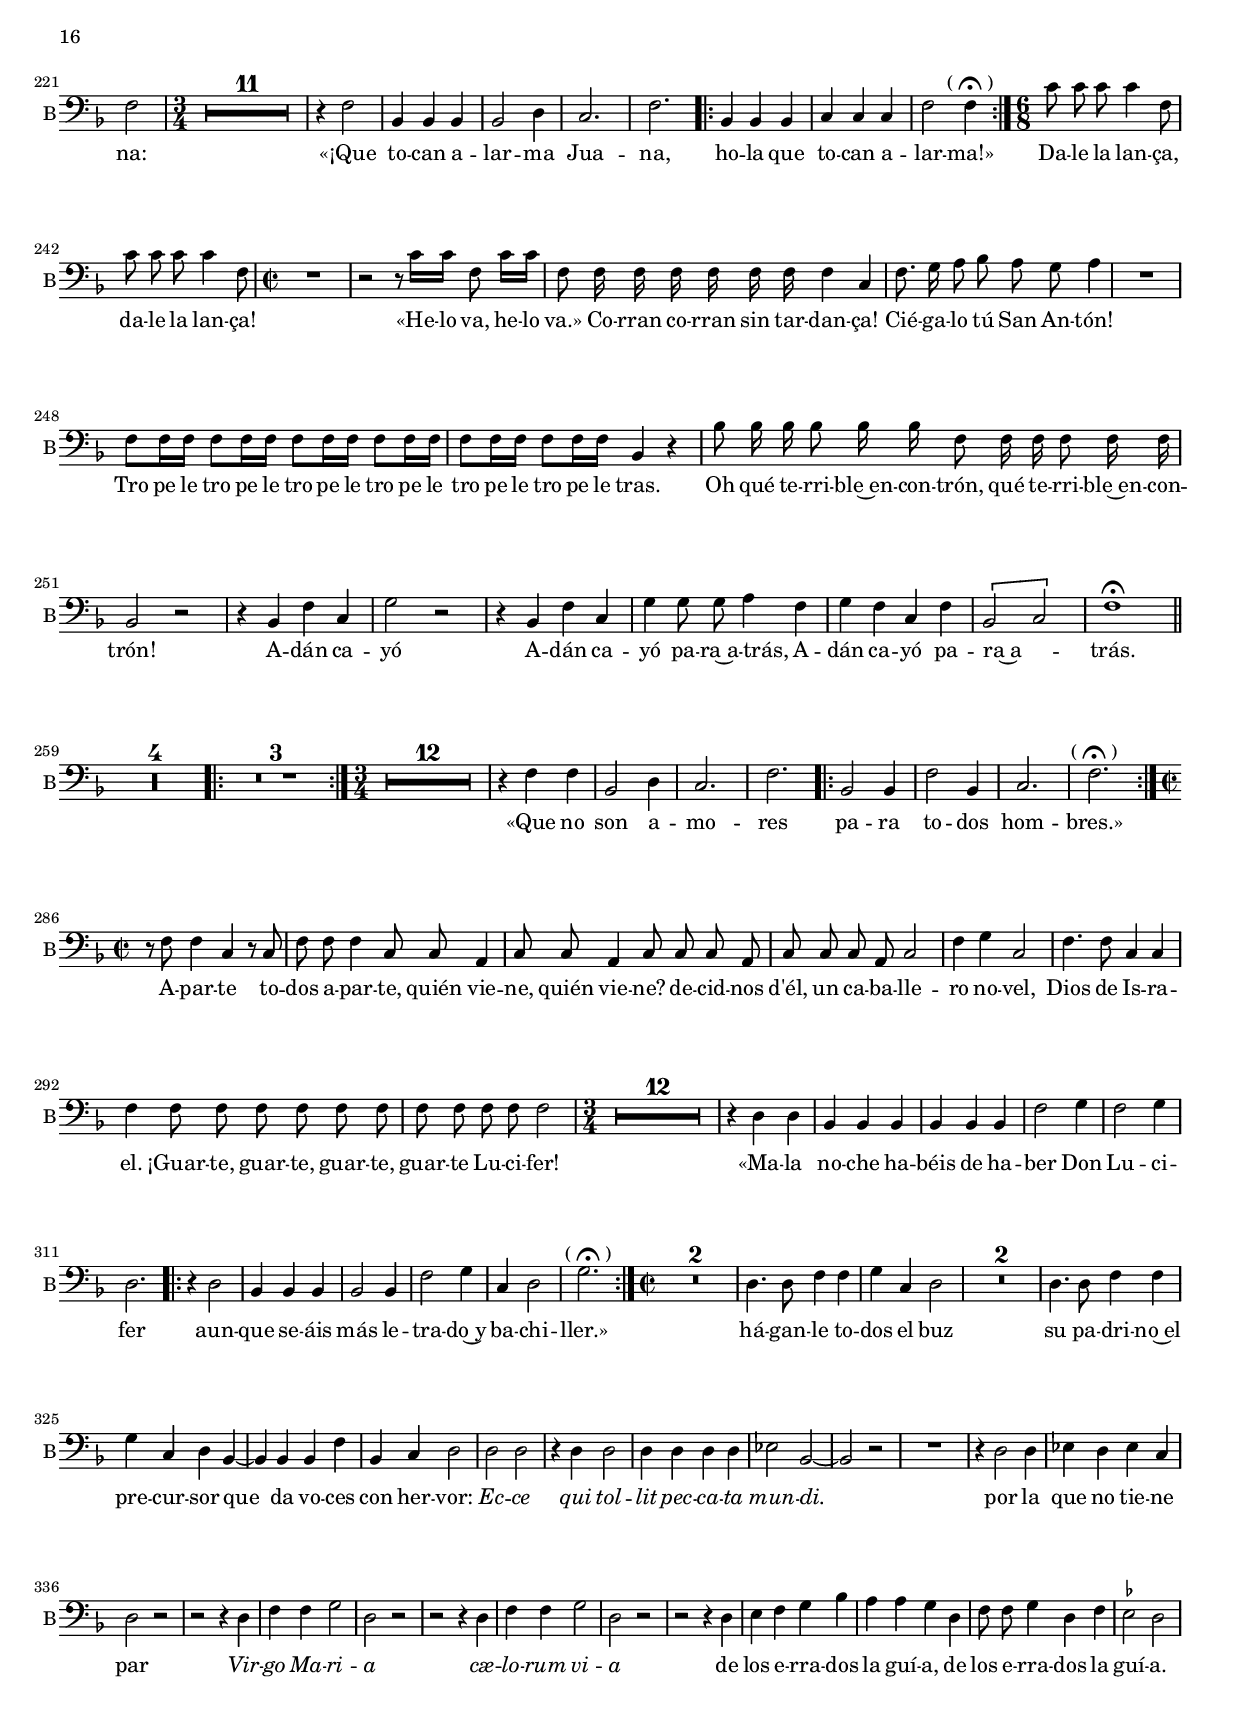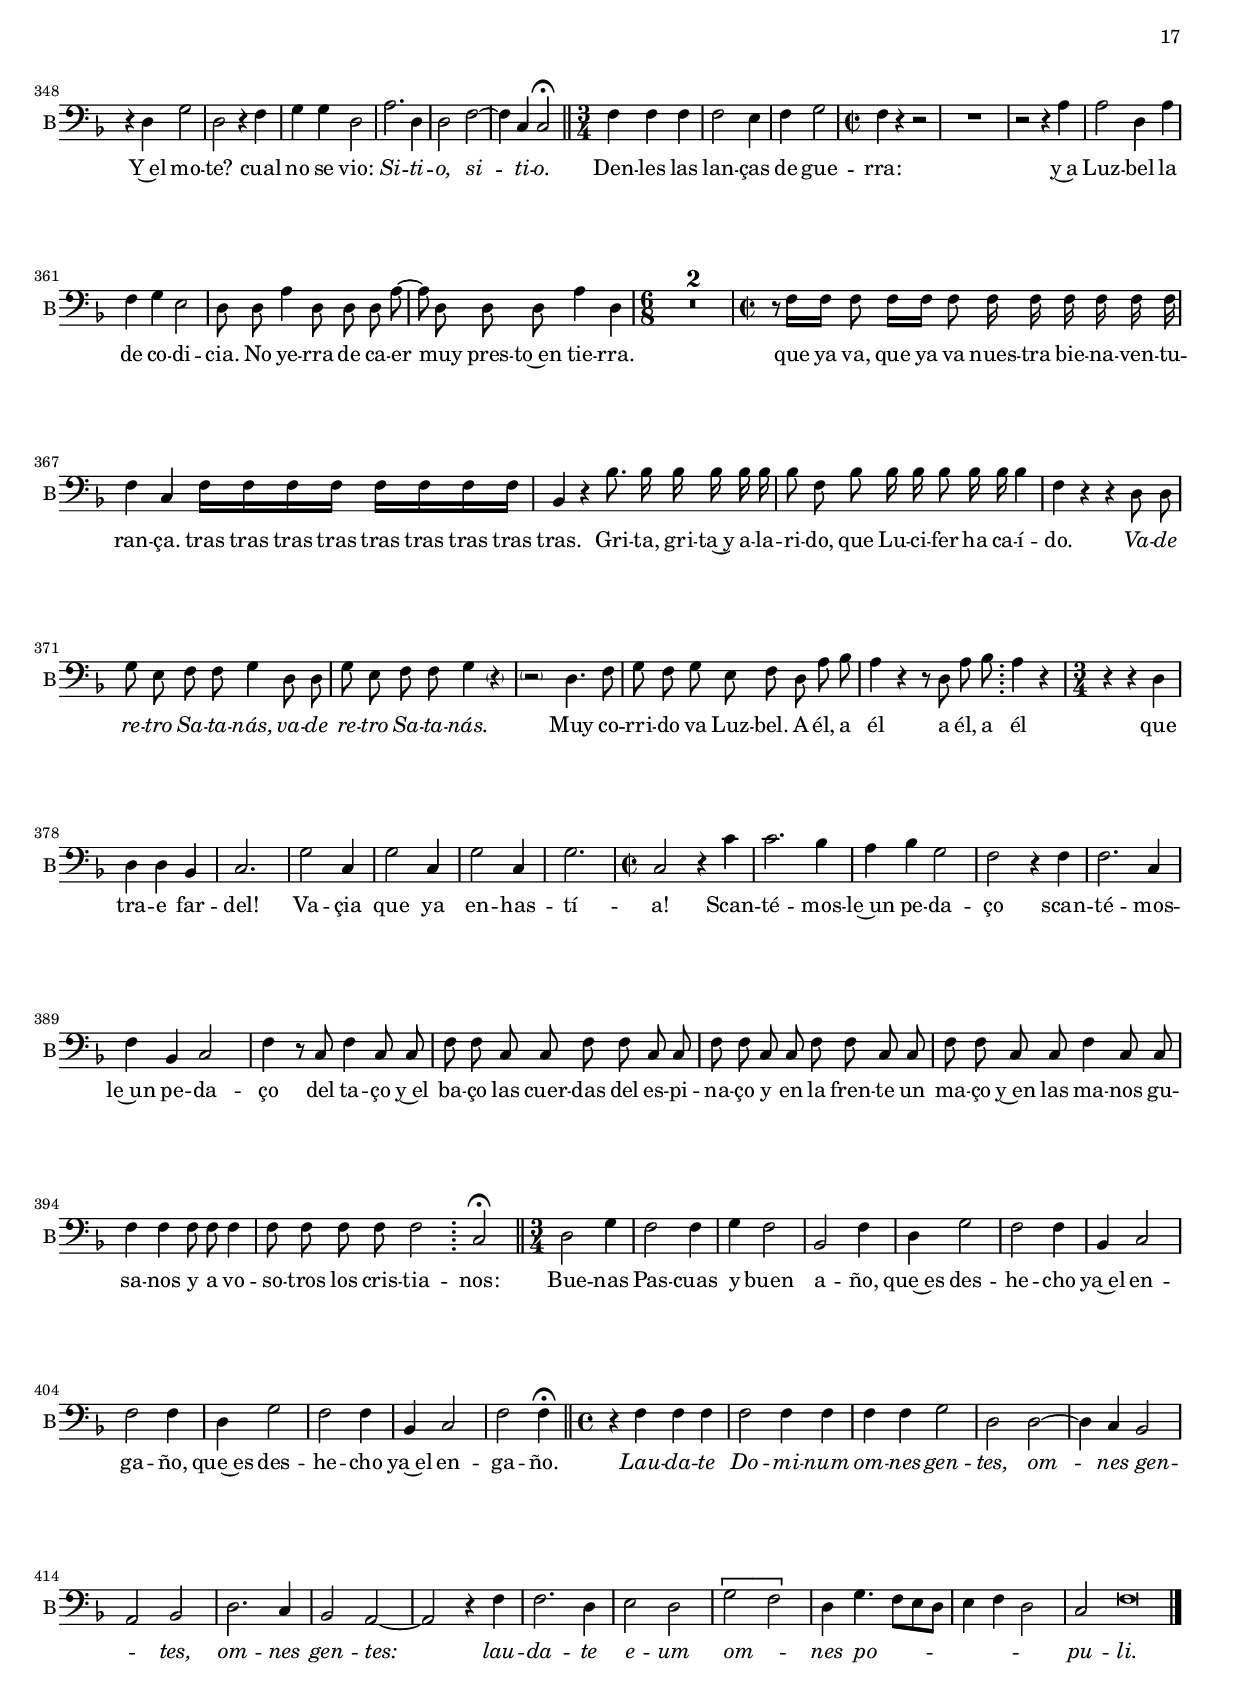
\version "2.24.0"

#(set-default-paper-size "a4")
#(set-global-staff-size 16.6)
#(ly:set-option 'point-and-click #f)
%mobile -s14.5 -i3.0 -ball

italicas=\override LyricText.font-shape = #'italic
rectas=\override LyricText.font-shape = #'upright
ss=\once \set suggestAccidentals = ##t
incipitwidth = 20
mtempo={\tempo 4 = 120}
mtempob={\tempo 4 = 60}
mtempoc={\tempo 4 = 180}
pfermata=\markup{"(" \musicglyph "scripts.ufermata" ")"}
colorclaro=#(rgb-color .2 .2 .2)
coloroscuro=#(rgb-color 0 0 0)
mnon={
\override NoteHead.color = \colorclaro
\override Stem.color = \colorclaro
\override Beam.color = \colorclaro
\override Flag.color = \colorclaro
\override Dots.color = \colorclaro
\override Tie.color = \colorclaro
\override Rest.color = \colorclaro
\override AccidentalSuggestion.color = \colorclaro
\override MultiMeasureRest.color = \colorclaro
}
mnoff={
\override NoteHead.color = \coloroscuro
\override Stem.color = \coloroscuro
\override Beam.color = \coloroscuro
\override Flag.color = \coloroscuro
\override Dots.color = \coloroscuro
\override Tie.color = \coloroscuro
\override Rest.color = \coloroscuro
\override AccidentalSuggestion.color = \coloroscuro
\override MultiMeasureRest.color = \coloroscuro
}
mt=#(define-music-function (offset) (number?) ; move lyric text
      #{ \once \override LyricText.X-offset = -$offset #})



htitle="La justa"
hcomposer="Flecha"

% \header {
% 	title=\markup{\fontsize #3 "La Justa"}
% 	subtitle="Ensalada"
% 	subsubtitle=\markup{\null \vspace #2 }
% 	composer="Mateo Flecha «el viejo» (1481-1553)"
%         pdfauthor=\composer
% 	%opus="(-)"
% 	poet=\markup{"Praga 1581"} % las ensaladas de Flecha
% 	copyright=\markup{
% 		\fill-line {"Transcribed and edited by Nancho Alvarez" \typewriter "http://tomasluisdevictoria.org"}
% 	}
% %	tagline=""
% }

% cotejadas las notas con el original de Praga.
% La letra la he cambiado, hay muchas pequeñas diferencias

global={\key f \major
        \compressEmptyMeasures
        \time 2/2 \skip 1*55 
        \mtempoc
        \time 3/4 \skip 1*3/4*21
        \bar ".|:-|" \skip 1*3/4*4 \bar ":|."
        \mtempo
        \time 2/2 \skip 1*8 \bar ";"
        \once \override Score.TimeSignature.stencil=##f
        \time 2/4 \skip 2
        \mtempoc
        \time 3/4 \skip 1*3/4*8
        \mtempo
        \time 2/2 \skip 1*11 \bar ";"
        \once \override Score.TimeSignature.stencil=##f
        \time 2/4 \skip 2
        \time 6/8 \skip 1*6/8*15 \bar "||"
        \time 2/2 \skip 1*11 \bar "||"
        \skip 1*15 \bar ";"
        \once \override Score.TimeSignature.stencil=##f
        \time 2/4 \skip 2
        \mtempoc
        \time 3/4 \skip 1*3/4*12
        \mtempo
        \time 2/2 \skip 1*18
        \bar "||"
        \mtempoc
        \time 3/4 \skip 1*3/4*8
        \bar ".|:-|" \skip 1*3/4*4 \bar ":|."
        \mtempo
        \time 2/2 \skip 1*27 \bar ";"
        \once \override Score.TimeSignature.stencil=##f
        \time 2/4 \skip 2
        \mtempoc
        \time 3/4 \skip 1*3/4*16
        \bar ".|:-|" \skip 1*3/4*3 \bar ":|."
        \time 6/8 \skip 1*6/8*2
        \mtempo
        \time 2/2 \skip 1*16 \bar "||"
        \skip 1*4
        \bar ".|:-|" \skip 1*3 \bar ":|."
        \mtempoc
        \time 3/4 \skip 1*3/4*16
        \bar ".|:-|" \skip 1*3/4*4 \bar ":|."
        \mtempo
        \time 2/2 \skip 1*8
        \mtempoc
        \time 3/4 \skip 1*3/4*18
        \bar ".|:-|" \skip 1*3/4*6 \bar ":|."
        \mtempo
        \time 2/2 \skip 1*36
        \mtempoc
        \time 3/4 \skip 1*3/4*3
        \mtempo
        \time 2/2 \skip 1*7
        \time 6/8 \skip 1*6/8*2
        \time 2/2 \skip 1*10 \bar ";"
        \once \override Score.TimeSignature.stencil=##f
        \time 2/4 \skip 2
        \mtempoc
        \time 3/4 \skip 1*3/4*7
        \mtempo
        \time 2/2 \skip 1*12 \bar ";"
        \once \override Score.TimeSignature.stencil=##f
        \time 2/4 \skip 2
        \mtempoc
        \time 3/4 \skip 1*3/4*12 \bar "||"
        \mtempo
        \time 4/4 \skip 1*15
	\bar "|."
}


cantus=\relative c'{
	\tupletUp
	f2 c'4 c
	c1
	a4 a a2
	g2 r4 g
	a a a2 ~
	a a4 a
	g1
	a
	r4 c2 c4
	a2 f4 f' ~ % a4 a
	f d2 e4
	f2 e ~
	e r4 c
	c c a2
	f4 f'2 d4 ~
	d e f2
	e1 ~
	e2 r4 c
	c4. bes8 a4 g
	f4 g4. f8 f4 ~
	f e f2
	r4 c' c2
	r4 c c2
	c4 c c c
	c2 c ~
	c r
	R1
	r2 a4 a
	c4. c8 bes8 a g4
	c4. c8 bes a g bes
	a g bes4 a4. c8
	bes4 a g2
	f2 r
	R1*3
	r2 r8 a bes c
	a4 g8 bes a4 a
	R1
	r8 c bes4 a r
	r8 c bes4 a r
	r8 c bes4 a bes ~
	bes a2 g4
	a1
	r4 a2 a4
	g4 e g4. g8
	f4 d f2
	e2 r4 e
	f f g g
	a4 bes4. a8 a4 ~
	a4 g a a8 a
	bes bes g g a4 c
	bes4 g a g ~
	g a f bes ~
	bes8[ a g f] e8 f4 e8
	\once \override TextScript.X-offset = #-5.5
	s4*0^\markup{\concat {\musicglyph "timesig.mensural22" \raise #-0.9 "3"} \hspace #1.9 \larger \musicglyph "noteheads.s1neomensural" }
	f2.
	%\break
	\mnon % no aparece en la edición de Praga
	c'2 c4
	bes2 c4
	d2 f4
	e2 d4
	c2 bes4
	c2 d4
	g,2.
	c2. 
	\mnoff
	f,2 f4
	f2 f4
	g2.
	f2 r4
	f2 f4
	g2 f4
	e2 f4
	f2 g4
	a2 bes4
	a2 bes4
	g2.
	a2.
	a2 a4
	bes2 a4
	g2.
	\once \override TextScript.X-offset = #-2
        f2.^\pfermata
	%\break
	% en diferentes voces hay 4/4 y 2/2 indistintamente
	f4 f8 f4 f8 g g
	a4 a a a ~
	a a g g
	a r8 a a4 a
	r8 a a4 a8 a a a
	a2 c
	bes4 a a a ~
	a a a a
	g2
	a2 \parenthesize r4
	%\break
	a2 a4
	g2 f4
	e4 d2
	c2. 
	R1*3/4*3
	% 4/4 pero en otras voces 2/2
	r8 a'16[ a] a4 r2
	R1*4
	r2 a16[ a a a] a[ a a a]
	a8[ a16 a16] ~ a[ a16 a8] a16[ a a a] a[ a a a] 
	a8[ a16 a16] ~ a[ a16 a8] c16[ c c c] c[ c c c] 
	c8[ c16 c16] ~ c[ c16 c8] c16[ c c c] c[ c c c] 
	c8[ c16 c16] ~ c[ c16 c8] a16[ a a a] a[ a a a]
	g8[ a16 g16] ~ g[ a16 g8] f2
	r2
	%\break
	\once \override TextScript.X-offset = #-4.5
	s4*0^\markup{\concat{\musicglyph "timesig.mensural22" \raise #-0.9 "3"} \hspace #1.2 \smaller \smaller \note-by-number #1 #0 #UP }
	c'4 d8 e[ e f]
	e4 f8 e[ c d]
	e4 c r4
	c4 d8 e[ d e]
	c2 r4
	c4 d8 e e f
	e4 f8 e c d
	e4 c r
	c4 d8 e d e
	c2 r4
	c4 d8 e d e
	c2. ~
	c ~
	c ~
	c^\fermata
	g4. g8 a g a \ss b
	c4 g r2
	r8 g4 g8 a g a \ss b
	c4 g r2
	r2 c8 c c c
	c4 c8 c c c4 c8
	c4 c8 c d2
	c2 r4 a
	a a8 a a2
	g4 a g f ~
	f e f2^\fermata
	%\break
	a4 a8 a a c4 c8
	c4 a g a
	g8 a4 g8 f e d4
	c2 r
	R1*2
	r4 a' a2
	r4 c2 c4
	d c c \ss b
	c2 r4 g
	a g a c
	bes2 a
	r4 g2 g4
	a g f a
	g4 f2 e8[ d] e2
	f2 r4
	r4 r a
	a2 r4 
	R1*3/4*3
	r4 r g
	a2 a4
	c2 d4
	e4 d2
	c2 \ss b4
	c2.
	\bar "||"
	a2 a16[ a a a] a8[ a]
	a16[ a a a] a8[ c] a2
	c2 a4 f
	a2 a16[ a a a] a8[ a]
	a16[ a a a] a8[ c] a2 ~
	a a4 a8 bes
	c a bes c a4 a8 bes
	c a bes c a a c8. a16
	c8. a16 c4 a a8 bes
	c8 a bes c a4 r8 a
	g a f4 e r8 a
	g a f4 e e8 a
	g a f4 \times 2/3{e2 e4} % ennegrecido
	\times 2/3{a2 a4} \times 2/3{g2 g4}
	\times 2/3{a4 f2} e4. e8
	a4 g f4 a
	g f2 e8[ d]
	e4. f16[ e] f2^\fermata %\bar "||"
	r4 a a
	a2 bes4
	c4 c2 d2 d4
	r4 bes bes
	a2 g4
	a2 bes4
	c2 c4
	r4 g a
	bes2 a4
	bes4 g2
	f2
	\once \override TextScript.X-offset = #-2
	\parenthesize f4^\pfermata % f2
	%\pageBreak
	r4 a c4. bes8
	a4 g c bes ~
	bes8[ a] a2 g4
	a2 r
	R1
	r4 d2 c4
	d2 r
	r r4 a8. bes16
	c8 c c c g4 bes8 bes
	a4 bes8 a4 g16[ f] g4
	f4 a8 a a4 a8 a
	a4 a8 a g2 ~
	g \ss fis4 r8 a
	a4 a8 a a a a a ~
	a a a4 bes2
	a2 a4 bes8 a
	bes a a a a a a a 
	a4 a8 a bes bes a4
	a2 r
	r4 a a2
	a4 a g f
	e2 d4 a'
	g2 a
	r4 a a a
	a a r a
	a a a2
	c4 bes c2
	a2
	%\break
	r4 a2
	f4 f f 
	f2 f4 
	g2.
	a
	bes4 bes bes % se repite
	g g g
	a2 a4
	bes bes bes
	g g g
	a2 a4
	%\break
	r4 a2
	f4 f f 
	f2 f4
	g2.
	a
	bes4 bes bes
	g g g
	a2
	\once \override TextScript.X-offset = #-2
	a4^\pfermata
	
	R1*6/8*2
	r4 f8 f bes a g f
	a8 g16[ g] a8 g16[ g] a4 r
	r8 a16 a a a a a a4 g
	R1
	a8. bes16 c8 d c bes c4
	a8[ a16 a] a8[ a16 a] a8[ a16 a] a8[ a16 a]
	a8[ a16 a] a8[ a16 a] d4 r
	d8 d16 d d8 d16 d c2
	r4 bes a g
	f2 r
	r4 bes a g
	f4. g8[ a bes] c4 ~
	c4 bes c a
	bes a g a
	g4 f2 e4
	f1^\fermata
	r4 f f2
	g4 g a2
	r4 g a2
	bes2 a
	r4 g a a
	g4 f2 g4
	e2 
	\once \override TextScript.X-offset = #-2
	d^\pfermata
	r4 a' a
	f2 f4
	g2. 
	a
	bes2 bes4
	a2 bes4
	g2.
	f2 r4
	bes2 bes4
	a2 bes4
	g2.
	f
	r4 a a 
	f2 f4
	g2.
	a
	bes2 bes4
	a2 bes4
	g2.
	\once \override TextScript.X-offset = #-2
	f^\pfermata
	%\break
	R1
	r2 r4 r8 c'
	c4 \parenthesize a8 c c4 g8 c % g
	c c g c c c g4
	a4 g g2
	a4. a8 g4 g
	a4 c8 c c c c c
	c c c c a2
	r4 a a
	d d d
	d d d
	c2 bes4
	c4 bes2
	a2.
	r4 a2
	d4 d d
	d2 d4
	c2 bes4
	c4 a2
	g2.
	r4 f f
	bes bes bes
	bes bes bes
	a2 g4
	a4 g2
	f2. % \ss fis ?
	r4 f2
	bes4 bes bes
	bes2 bes4
	a2 g4
	g2 \ss fis4
	\once \override TextScript.X-offset = #-1.5
	g2.^\pfermata
	%\break
	d'4. d8 c4 a
	bes c a2
	R1*2
	d4. d8 c4 a
	bes c a2
	R1
	r2 r4 d ~
	d d d c
	d c a2
	a a
	r4 a a2
	a4 a a a
	g2 f
	r4 f2 f4
	g f g a
	f2 r
	R1
	r4 d'2 d4
	d2 d
	R1
	r4 d d d
	d2 d
	R1
	r4 d d d
	d2 d
	r2 r4 d
	c a bes a ~
	a g2 f4
	g2 \ss fis
	r4 a bes2
	a r4 a
	g g \ss fis2
	a2. a4
	a2 a ~
	a4 g g2^\fermata \bar "||"
	R1*3/4*3
	r4 a a2
	a4 a a a
	g2 a ~
	a r
	R1
	r8 a a4 a8 a a a ~
	a a a a a4 a
	d8 d d d4 a8
	d8 d d d4 a8
	r8 a16[ a] a8 a16[ a] a8 a16 a a a a a 
	a4 g a16[ a a a]
	% a[^\markup{\smaller \smaller \note-by-number #3 #0 #UP }
	a[
	\parenthesize a
	% a^\markup{\smaller \smaller \note-by-number #3 #0 #UP }
	a
	\parenthesize a] % a8 a
	d4 r bes8. bes16 bes bes bes bes
	bes8 a bes bes16 bes bes8 bes16 bes bes4
	a f8 f bes g a a
	g4 f8 f bes g a a
	g4 r d'4. c8
	bes a bes c a2
	r2 r4 r8 d
	c4. bes8 a4 r8 d
	c4. bes8
	a2 a4
	a4 a \parenthesize bes % a
	g2. 
	g2 g4
	g2 g4
	g2 g4
	g2.
	g2 r
	R1*2
	r4 a c2 ~
	c4 bes a g ~
	g8[ f] f2 e4
	f4 r8 g
	a4 g8 g
	a8 a g g 
	a8 a g g
	a a g g a a g g
	a a g g a4 g8 g
	a4 a a8 a a4
	a8 a a a a2
	g2^\fermata \bar "||"
	%\break
	f2 g4
	a2 a4
	g4 a2
	bes2 a4
	f4 g2 
	a2 a4
	f4 e2 % con signos de repeticion
	f2 f4
	f4 g2
	a2 a4
	f4 e2
	f2 f4^\fermata % en cantus no, otras voces si
	%\break
	r4 a a a 
	a2 a4 a
	a a g2
	f a
	bes4 c d2
	\ss cis d
	a bes4 c
	d2 \ss cis ~ % fermata
	cis r4 a
	a2. a4
	g2 f
	\[g a\]
	f4 bes4. a8[ g f]
	g4 a4. g8 f4 ~
	f e \mtempob f\breve*1/4
}

altus=\relative c'{
	\tupletUp
	R1
	c2 f4 f
	f2 r4 f ~
	f e8[ d] e2
	f4 f, c' c
	c2 c4 c
	c2 c
	r4 c2 c4
	a2 f
	r4 f'2 f4
	d f8 e d c c4 ~
	c \ss b c c
	c c a2
	f r4 f'
	f f d f8[ e]
	d[ c] c2 \ss b4
	c4 c c4. bes8
	a4 a8 g f4 e
	r4 e' f g
	c,2 d4 d
	c2 c4 a
	a2 r4 a'
	a2 g4 a
	g a g2
	a1 ~
	a2 r
	R1
	e4 e f4. f8
	e d c4 g'4. g8
	f e f e d4 e8 d
	f8 e d8[ e f g] a4
	g4 f2 e4
	f2 r
	R1*3
	r2 r8 f g e
	f4 e8 d f4 f
	R1
	r8 f g4 f r
	r8 f g4 f r
	r8 f d4 f f8 f 
	f4 f d2
	d r4 f ~
	f f e c
	e4. \parenthesize e8 d4 bes % d8
	d2. c8[ bes]
	c2 r4 c4
	d d e2
	f2. f4
	d2 d4 f8 f
	d d e e f4 a
	g4 e f d
	e c d f ~
	f8[ e] d4 c2
	c2.
	R1*3/4*8
	d2 d4
	d2 d4
	e2.
	f
	c2 c4
	ees2 c4
	c2 c4
	d2 e4
	f2 f4
	f2 d4
	e2.
	f
	f2 f4
	g2 f4
	e2.
	\once \override TextScript.X-offset = #-2	
	f^\pfermata
	c4 c8 d4 c8 d e
	f4 e f e
	c4. c8 d4 e
	f r8 f e4 f
	r8 f e4 f8 f f f
	f2 g
	d4 c f e
	d2 f4 e
	d2
	e2 r4 
	f2 f4
	e2 d4 
	c2 \ss b4
	c2.
	R1*3/4*3
	r2 f4. e8
	f4 r 
	 \[f4.^\markup{\smaller \smaller \note-by-number #1 #0 #UP } e8^\markup{\smaller \smaller \note-by-number #2 #0 #UP }\] % ennegrecido tresillo
	d4 c d8 f f e
	f2 r
	r2 f4 e
	f2 f16[ f f f] f[ f f f]
	f8[ f16 f16] ~ f[ f16 f8] f16[ f f f] f[ f f f]
	f8[ f16 f16] ~ f[ f16 f8] g16[ g g g] g[ g g g]
	a8[ a16 g16] ~ g[ f16 g8] a16[ a a a] g[ g g g]
	a8[ a16 g16] ~ g[ a16 g8] f16[ f f f] f[ f f f] 
	e8[ f16 e16] ~ e[ f16 e8] f2
	r2
	% no cambia el compas
	g2.
	g
	g
	g % g2 r4
	g
	g
	g
	g
	g
	g
	g
	g
	\parenthesize g2^\markup{\smaller \musicglyph "noteheads.sM1neomensural" } g16[ e g e] % g2 es una cuadrada, además el alto no cambia de compás. Algo está mal.
	g16[ e g e] g4 e
	e2.^\fermata
	e4. e8 f e f d
	e4 e r2
	r8 e4 e8 f e f d
	e4 e r2
	r g8 g g g
	a4 g8 f f f4 f8
	f4 f8 f f2
	f2 r4 f
	f4 f8 f f2
	e4 f d2
	c c^\fermata
	f4 f8 f f a4 a8
	a4 f e f
	e8 f4 e8 d c bes4
	c2 r
	R1*2
	r4 f f2
	r4 a a r8 a
	a g4 f8 g2
	e4 e e e
	f e f e8[ c]
	d16[ c bes a] bes4 c f ~
	f e8[ d] e4 e
	f e d2
	d c ~
	c
	c2 r4
	r r f
	f2 c4
	c2 d4
	e4 d2 
	c2 bes4
	c4 c e 
	f2 f4
	e2 d4
	g2 f4
	e4. d16[ c] d4
	c2.
	f2 f
	% cambio de clave a c3
	c4 f, f'16[ f f f] f8[ f]
	f16[ f f f ]f8[ a] f2
	c4 f, f'16[ f f f] f8[ f]
	f16[ f f f ]f8[ a] f2
	c4 f, f'4 f8 f
	a f f g c,4 f8 f
	a f f g c, f a8. f16
	a8. f16 a4 f f8 f
	a8 f f g c,4 a
	e8 e f4 g a
	e8 e f4 g a8 a
	e e f4 
	\times 2/3{g2 g'4}
	\times 2/3{f2 f4} \times 2/3{e2 e4}
	\times 2/3{f4 a2} g4 g
	f e d2
	d4 d c2 ~
	c2 c^\fermata
	r4 f f
	f2 f4
	e4 f2 
	f2 f4
	r4 f f 
	f2 e4
	f f2
	e2 e4
	r4 e f 
	f2 f4
	f4 e2
	f2 \once \override TextScript.X-offset = #-2
	f4^\pfermata
	r2 r4 a,
	c4. bes8 a4 g
	c4 a bes2
	a r
	R1
	r4 f' \ss ees2
	d r
	r4 d8. e16 f8 f f f
	c4 f8 f e4 d
	f4 g8 f4 e16[ d] e4
	f4 f8 f f4 f8 f
	f4 f8 f ees2 ~
	ees d4 r8 f
	e4 f8 f f f f e ~
	e f a4 g2
	e2 f4 g8 f
	g f f e c f e c
	f4 e8 a g8. f16 e4
	d f8 f e d c bes
	a4 f' f2
	f4 f e d
	d \ss cis d f
	d2 e4 e
	f c d a
	r4 e' f f 
	e2 f
	g4 f g2
	c,2
	R1*3/4*11
	r4 f2
	d4 d d
	d2 d4 
	e2.
	f
	f4 f f 
	e e e
	f2
	\once \override TextScript.X-offset = #-2
	f4^\pfermata
	R1*6/8*2
	c8 c d c d f e f16[ f]
	f8 e16[ e] f8 e16[ e] f4 r
	r8 f16 f f f f f f4 e
	R1
	f8. f16 e8 f e d c4
	f8[ f16 f] f8[ f16 f] f8[ f16 f] f8[ f16 f]
	f8[ f16 f] f8[ f16 f] f4 r
	r2 f8 f16 f f8 f16 f
	d4 d c ees
	d2 r
	r4 d c \ss ees
	d4 \[f2 g4 ~ \]
	g g e f
	d f e f
	\[d2 c\]
	c1^\fermata
	r4 c d f ~
	f e f2
	r4 e f2
	f4 e f2
	r4 e f f
	e4 d2 e4
	\ss cis2
	\once \override TextScript.X-offset = #-2
	d^\pfermata
	R1*3/4*12
	r4 f f
	d2 d4
	e2. 
	f
	f2 f4 % corregido sol
	f2 f4
	e2. 
	\once \override TextScript.X-offset = #-2
	f^\pfermata
	R1
	r2 r8 e e4
	e8 e e4 e8 e e c
	e e e c e2
	f4 d e2
	f4. f8 e4 e
	f4 a8 a a a a a
	a a a a f2
	R1*3/4*12
	r4 d d 
	f f f
	f f f 
	f2 d4
	f2 d4
	d2.
	r4 d2 
	f4 f f
	f2 f4
	f2 d4
	ees4 d2
	\once \override TextScript.X-offset = #-1.5
	d2.^\pfermata
	d4. \parenthesize d8 f4 f % e
	g e f2
	R1*2
	d4. d8 f4 f
	g e f2
	R1
	r2 r4 f ~
	f f f f
	f e d2
	f2 f
	r4 f f2
	f4 f f f
	ees2 d
	r4 d2 d4
	ees d ees c
	d2 r
	R1
	r4 d2 f4
	g2 d
	R1
	r4 d f f
	g2 d
	R1
	r4 d f f
	g2 d
	r2 r4 d
	e f g f ~
	f d2 c8[ bes]
	c2 d
	r4 f g2
	f r4 f
	d d d2
	e2. f4
	f2 f ~
	f4 e e2^\fermata \bar "||"
	R1*3/4*3
	r4 e f2
	e4 f e f
	d2 e4 e
	e2 f4 e8 f ~
	f e d2 \ss cis4
	d8 f e4 f8 f f e ~
	e f f f e4 f
	% no cambia el compas
	R1*6/8*2
	r8 f16[ f] f8 f16[ f] f8 f16 f f f f f
	f4 e f16[ f f f] f[ f f \parenthesize f] % falta
	f4 r f8. f16 f f f f
	f8 f f f16 f f8 f16 f f4
	f d8 d g e f f
	g4 d8 d g e f f 
	g4 r d4. f8
	g8 f g e f2
	r2 r8 f e d
	a'4 r r8 f e d % con signos de repeticion
	a'4 r
	r4 r f 
	f f f
	e2. 
	d2 e4
	d2 e4
	d2 e4
	d2.
	e4 e g2 ~
	g4 f e d
	c4 f2 e4
	f c c \parenthesize a % bes
	a g f c' ~
	c8[ a] d4 c2
	c4 r8 e f4 e8 e
	f f e e f f e e
	f f e e f f e e 
	f f e e f4 e8 e
	f4 f f8 f f4
	f8 f f f f2
	e2^\fermata \bar "||"
	d2 d4
	f2 f4
	d4 f2
	f2 f4
	a,4 bes2 
	c2 a4
	bes4 g2
	f2 f4
	d'4 d2
	f2 f4
	d4 c2 
	c2 c4^\fermata
	r4 f f f
	f2 f4 f
	f f d2
	d f ~
	f4 e f g
	e2 d
	f2. e4
	f4 g e2 ~
	e r4 f
	f2 c4 d ~
	d \ss cis d2
	d f4 f ~
	f8[ e d c] d4 e ~
	e8[ d] c2 bes4
	c2 c\breve*1/4
}

tenor=\relative c{
	\tupletUp
	R1*2
	r2 f
	c'4 c c2
	r4 c f f
	f2 f4 f ~
	f e8[ d] e2
	f2 r4 c ~
	c c a a
	f2 a
	bes2. g4 ~
	g4 f g2
	r4 c c c
	a2 f
	a bes ~
	bes4 g2 f4
	g2 r4 c
	c4. bes8 a4 g
	r4 c c4. bes8
	a4 g a bes
	g2 f4 c'
	c2 r4 f
	f2 e4 f
	e f e2
	f2 r
	c4. bes8 a2
	c bes4 a
	g2 f
	R1*4
	a4 a c4. c8
	bes8 a g4 c4. c8
	bes a g bes a g bes4
	a4. c8 bes4 a
	g2 f4 r
	r2 r4 r8 a
	bes c a4 g8 bes a4 
	a r4 r8 c bes4
	a4 r r8 c bes4
	a bes c d ~
	d8[ c] c[ bes16 a] bes2
	a2 r4 d ~
	d d c a
	c4. c8 bes4 g
	bes2 a ~
	a r4 a
	a a c c
	c d4. c8[ bes a]
	bes2 a
	r2 r4 a8 a
	bes bes c c c4 bes
	c a2 d4 ~
	d8 c bes a g8[ f] g4
	f2.
	a2 a4
	bes2 a4
	g2 f4
	a2 bes4
	c2 d4
	c2 bes4
	c2.
	a % a2 r4
	bes2 bes4
	bes2 d4
	c2.
	f,
	a2 a4
	bes2 a4
	g2 f4
	a2 bes4
	c2 d4
	c2 bes4
	c2.
	a2.
	c2 c4
	ees2 c4
	c2.
	\once \override TextScript.X-offset = #-2
	c^\pfermata
	f,4 a8 bes4 a8 bes c
	f,4 c' d a ~
	a f bes c
	f,4 r8 c' c4 c
	r8 c c4 c8 c c c 
	c2 e f4 e d c
	f4. e8 d4 c
	bes2
	a2.
	R1*3/4*4
	d2 d4
	c2 bes4 
	a g2
	f2 r
	a4. a8 a4 a
	bes a bes g
	f2 r
	c'8[ c] c[ c] r2
	r c8[ c] c[ c]
	c[ c16 c16] ~ c[ c16 c8] c[ c] c[ c]
	c8[ c16 c16] ~ c[ c16 c8] e[ e] e[ e]
	f8[ f16 e16] ~ e[ f16 e8] f[ f] e[ e]
	f8[ f16 e16] ~ e[ f16 e8] c[ c] c[ c]
	c8[ c16 c16] ~ c[ c16 c8] c2
	c8[ c16 c] c4
	c2.
	% cambio de compas, corregido al compas anterior
	c4 d8 e[ e f]
	e4 f8 e[ c d]
	e4 c r
	c d8 e[ d e]
	c2 r4
	c4 d8 e e f
	e4 f8 e8 c d
	e4 c r
	c4 d8 e d e
	c2 r4
	c4 d8 e d e
	c2 e16[ c e c]
	e16[ c e c] e4 c
	c2.^\fermata
	R1
	r8 g4 g8 a g a \ss b
	c4 g r2
	r8 g4 g8 a g a \ss b
	c4 g e'8 e e e
	f4 e8 a, a a4 a8
	a4 a8 a bes2
	a2 r4 c
	c4 c8 c c2
	c4 c bes4. a8 
	g4 g f2^\fermata
	R1*3
	r4 c' d f
	e d c bes ~
	bes a g2
	f2 r4 c'
	c2 f4 e 
	d4 e8[ f] e4 d
	c c c c
	c c c c8 f ~
	f8[ e16 d] e4 f c ~
	c c c2
	c a
	bes2 g ~
	g2
	f2 c'4
	c2.
	r4 r a
	a2 f4
	bes2 a4
	g4 f2
	g4 g c
	f,2 f4
	a2 bes4
	c4 bes2
	c4 g2 
	c,2.
	c'2 c ~
	c c
	a4 f c'16[ c c c] c8[ c]
	c16[ c c c] c8[ f] c2
	a4 f c'16[ c c c] c8[ c]
	c16[ c c c] c8[ f] c4 c8 d
	c c d e f4 c8 d
	c c d e f c f8. c16
	f8. c16 f4 c c8 d
	c8 c d e f4 c
	c8 c a4 c c
	c8 c a4 c c8 c
	c c a4 \times 2/3{c2 c4}
	\times 2/3{c2 a4} \times 2/3{c2 c4}
	\times 2/3{c2 a4} c4 c
	c c a2
	bes4 bes g2 ~
	g f2^\fermata
	r4 c'4 c
	c2 f,4
	g4 a2 
	bes2 bes4
	r4 d d
	c2 c4
	c4 f,2
	g2 g4
	r4 c c
	d2 c4
	d4 c2
	c2 \once \override TextScript.X-offset = #-2
	c4^\pfermata
	R1*2
	r2 d4 d
	f4. e8 d4 c ~
	c8[ bes] bes2 a4
	bes2 r
	r4 d2 c4
	d2 r
	R1*2
	r4 d8 d d4 d8 d
	d4 d8 d \[bes2
	c2\] a4 r8 d
	c4 d8 d d d d c ~
	c8 d f4 e d ~
	d8[ \ss cis16 \ss b] cis4 d d8 d
	d d d c a d c a
	d4 c8 f e d4 \ss cis8
	d4 d8 d c bes a g
	f4 r r2
	R1
	r2 r4 d'
	bes2 a
	r4 e' f c
	d a r d
	c c c c8[ d]
	e4 f2 e4
	f2
	R1*3/4*11
	r4 c2
	bes4 bes bes
	bes2 a4
	c2.
	c
	d4 d d
	c c c
	c2
	\once \override TextScript.X-offset = #-2
	c4^\pfermata
	R1*6/8*2
	f,8 f bes a g f c' f,16[ f]
	f8 c'16[ c] f,8 c'16[ c] f,4 r
	r8 c'16 c c c c c c4 c
	a8. bes16 c8 d c bes c4
	R1
	c8[ c16 c] c8[ c16 c] c8[ c16 c] c8[ c16 c]
	c8[ c16 c] c8[ c16 c] bes4 r
	r2 a8 a16 a a8 a16 a
	bes2 r
	r4 d c ees
	d2 r
	r4 d c ees
	d4 d8 d c4 c
	bes4 c c a
	bes4. a8[ g f] g4
	f1^\fermata
	r4 a bes d
	c2 f,
	r4 c' f,2
	g2 f
	r4 c' f, f
	g4 bes2 g4
	a2
	\once \override TextScript.X-offset = #-2
	d,^\pfermata
	R1*3/4*12
	r4 a' a
	bes2 a4
	c2.
	c
	d2 d4
	c2 d4
	c2.
	\once \override TextScript.X-offset = #-2
	c^\pfermata
	r4 r8 c c4 g8 g
	a a a4 g8 g c4
	g8 g c4 g8 g c c
	g g c c g4 c ~
	c4 \ss b c2
	c4. c8 c4 c
	c f8 f f f f f
	f f f f c2
	R1*3/4*12
	r4 a a
	d d d
	d d d
	c2 bes4
	c2 bes4 
	a2.
	r4 a2
	d4 d d
	d2 d4
	c2 bes4
	c4 a2
	\once \override TextScript.X-offset = #-1.5
	g2.^\pfermata
	R1*2
	d'4. d8 c4 a
	bes4 c a2
	R1*2
	d4. d8 c4 a
	bes4 c a bes ~
	bes bes bes a
	bes g f2
	d'2 d
	r4 d d2
	d4 d d d
	bes2 bes ~
	bes r
	R1
	r4 a2 a4
	g f g a
	a2 r
	r2 r4 d 
	d d d2
	d2 r
	r2 r4 d
	d d d2
	d2 r
	r2 r4 d
	c a bes g
	c c d d
	c8 c bes4 a a
	g2 a
	r4 d d2
	d r4 c
	bes bes a2
	c2. d4
	d2 c ~
	c4 c c2^\fermata \bar "||"
	c4 c c
	c2 g4
	a4 bes2
	a4 c d2
	a4 d c d
	bes2 a4 c
	c2 d4 c
	a bes g2
	a8 d \ss cis4 d8 d d \ss cis! ~
	cis d d d \ss cis4 d
	% no cambia el compas
	R1*6/8*2
	r8 c16[ c] a8 c16[ c] a8 c16 c c c c c
	c4 c c16[ c c c] c[ c c c]
	bes4 r d8. d16 d d d d
	d8 c d d16 d d8 d16 d d4
	c4 r r f,8 f
	bes g a a g4 f8 f
	bes g a a g4 \parenthesize r4 % g2
	r2 d'4. c8
	bes a bes c a4 r
	r8 f' e d f4 r
	r8 f e d
	f2 f,4
	f f f
	c'2.
	\ss b2 c4
	\ss b2 c4
	\ss b2 c4
	\ss b2.
	c1
	R1*2
	r2 r4 a
	c2. c4
	a bes g2
	f4 r8 c' c4 c8 c
	c c c c c c c c
	c c c c c c c c 
	c c c c c4 c8 c
	c4 c c8 c c4
	c8 c c c c2
	c2^\fermata \bar "||"
	a2 bes4
	c2 c4
	bes4 c2 
	d2 c4
	d4 d2
	f2 f4
	d4 c2
	a2 a4
	a4 bes2
	c2 a4
	bes4 g2
	f2 f4^\fermata
	r4 c' c c
	c2 c4 c
	c c bes2
	a d4. c8
	bes8[ a] a2 g4
	a2 f4 f' ~
	f8[ e d c] bes[ a] a4 ~
	a4 g a2 ~
	a r4 c
	c2 a4 f 
	g2 a
	bes2 c4 d ~
	d8[ c bes a] bes4 c ~
	c8[ bes a g] f2
	g2 f\breve*1/4
}

bassus=\relative c{
        \tupletUp
	R1*3
	r2 c
	f4 f f2 ~
	f f4 f
	c1
	f ~
	f2 r4 f ~
	f f d d
	bes2 bes4 c
	d2 c ~
	c r
	r4 f f f
	d2 bes ~
	bes4 c d2
	c1
	r4 c' c4. bes8
	a4. g8 f4 e
	f ees d bes
	c2 r4 f
	f2 r4 f
	f2 c'4 f,
	c' f, c'2
	f,2 a4. g8
	f2 c'4. bes8
	a4 a g f
	c2 f
	R1*3
	r2 c4 c
	f4. f8 e d c4
	g'4. g8 f e f e
	d4 e8[ d] f[ e] d[ e]
	f[ g] a4 g f ~
	f e f r
	r2 r4 r8 f
	g e f4 e8 d f4
	f r r8 f g4
	f4 r r8 f g4
	f g f bes,
	f'2 g
	d1
	R1*2
	r2 r4 a
	a2 a
	d2 c4 c
	f bes, f'2
	g2 d
	r2 r4 f8 f
	g g c, c f4 \parenthesize g % f
	c,4 f4. e8 d c
	\[bes2 c\]
	f2.
	R1*3/4*12
	f2 f4
	ees2 f4
	c2 f4
	d2 g4
	f2 bes,4
	f'2 g4
	c,2.
	f
	f2 f4
	ees2 f4
	c2.
	\once \override TextScript.X-offset = #-2
	f^\pfermata
	R1*3
	r4 r8 f a4 f
	r8 f a4 f8 f f f
	f2 c
	R1*2
	r2
	R1*3/4*5
	bes'2 bes4
	a2 g4 f2 e4
	f2 r
	f4. e8 d4 c
	bes f' bes, c
	f2 f4 f
	R1
	r2 f8[ f] f[ f]
	f8[ f16 f16] ~ f[ f16 f8] f[ f] f[ f]
	f8[ f16 f16] ~ f[ f16 f8] c'[ c] c[ c]
	f,8[ f16 c'16] ~ c[ f,16 c'8] f,[ f] c'[ c]
	f,8[ f16 c'16] ~ c[ f,16 c'8] f,[ f] f[ f]
	c8[ f16 c16] ~ c[ f16 c8] f2
	r2
	c2. ~
	c ~
	c ~
	c
	c ~
	c ~
	c ~
	c
	c ~
	c ~
	c ~
	c
	c ~
	c ~
	c^\fermata
	R1
	r8 c4 c8 f e f d
	c4 c r2
	r8 c4 c8 f e f d
	c4 c c'8 c c c
	f,4 c'8 f,8 f f4 f8
	f4 f8 f bes,2
	f'2 r4 f
	f f8 f f2
	c4 f bes,2
	c f^\fermata
	R1*2
	r2 r4 g
	a c bes a
	g bes a \[g ~
	g f2\] e4
	f2 r4 f
	f2 f4 c'
	bes4 a g2
	c,2 r4 c
	f c f a
	g2 f
	r4 c2 c4
	f c d2
	bes2 c ~
	c2
	f2 f4
	f2. % f2 r4
	r4 r f
	f2 d4
	g2 f4 
	e4. d16[ c] d4
	c4 c r
	R1*3/4*5
	f2 f ~
	f f ~
	f f16[ f f f] f8[ f]
	f16[ f f f] f8[ f] f2 ~
	f f16[ f f f] f8[ f]
	f16[ f f f] f8[ f] f4 f8 bes,
	f'8 f d c f4 f8 bes,
	f'8 f d c f f f8. f16
	f8. f16 f4 f f8 bes,
	f'8 f d c f4 f
	c8 c d4 c a
	c8 c d4 c a8 a
	c c d4 \times 2/3{c2 c4}
	\times 2/3{f2 f4} \times 2/3{c2 c4}
	\times 2/3{f2 f4} c4 c
	f c d2
	bes4 bes c2 ~
	c f2^\fermata
	r4 f4 f
	f2 d4
	c f2
	bes,2 bes4
	r4 bes bes
	f'2 c4
	f4 d2
	c2 c4
	r4 c f
	bes,2 f'4
	bes,4 c2
	f2 \once \override TextScript.X-offset = #-2
	f4^\pfermata
	R1*3
	d4 d f4. e8
	d4 ees c2
	bes2 r
	r4 f' \ss ees2
	d2 r
	R1*2
	r4 d8 d d4 d8 d
	d4 d8 d \[ees2
	c2\] d4 r8 d
	a'4 d,8 d d d d a' ~
	a8 d, d4 g2
	a2 d,4 g8 d
	g d d a' a d, a' a
	d,4 a'8 f g g a4
	d,2 r2
	r4 f f2
	f4 f g g
	a2 d,
	R1*2
	r2 r4 d
	a' a f2
	c4 d c2
	f2
	R1*3/4*11
	r4 f2
	bes,4 bes bes
	bes2 d4
	c2.
	f
	bes,4 bes bes
	c c c
	f2
	\once \override TextScript.X-offset = #-2
	f4^\pfermata
	c'8 c c c4 f,8
	c'8 c c c4 f,8
	R1
	r2 r8 c'16[ c] f,8 c'16[ c]
	f,8 f16 f f f f f f4 c
	f8. g16 a8 bes a g a4
	R1
	f8[ f16 f] f8[ f16 f] f8[ f16 f] f8[ f16 f]
	f8[ f16 f] f8[ f16 f] bes,4 r
	bes'8 bes16 bes bes8 bes16 bes f8 f16 f f8 f16 f
	bes,2 r
	r4 bes f' c
	g'2 r
	r4 bes, f' c
	g'4 g8 g a4 f
	g f c f
	\[bes,2 c\]
	f1^\fermata
	R1*4
	R1*3
	R1*3/4*12
	r4 f f 
	bes,2 d4
	c2.
	f
	bes,2 bes4
	f'2 bes,4
	c2.
	\once \override TextScript.X-offset = #-2
	f^\pfermata
	r8 f f4 c r8 c
	f f f4 c8 c a4
	c8 c a4 c8 c c a
	c c c a c2
	f4 g c,2
	f4. f8 c4 c
	f4 f8 f f f f f
	f f f f f2
	R1*3/4*12
	r4 d d
	bes bes bes
	bes bes bes
	f'2 g4
	f2 g4 
	d2.
	r4 d2
	bes4 bes bes
	bes2 bes4
	f'2 g4
	c,4 d2
	\once \override TextScript.X-offset = #-1.5
	g2.^\pfermata
	R1*2
	d4. d8 f4 f
	g4 c, d2
	R1*2
	d4. d8 f4 f
	g4 c, d bes ~
	bes bes bes f'
	bes, c d2
	d d
	r4 d d2
	d4 d d d
	ees2 bes ~
	bes r
	R1
	r4 d2 d4
	ees d ees c
	d2 r
	r2 r4 d
	f f g2
	d r
	r2 r4 d
	f f g2
	d2 r
	r2 r4 d
	e f g bes
	a a g d
	f8 f g4 d f
	\ss ees2 d
	r4 d g2
	d r4 f
	g g d2
	a'2. d,4
	d2 f ~
	f4 c c2^\fermata \bar "||"
	f4 f f 
	f2 e4
	f4 g2
	f4 r r2
	R1
	r2 r4 a
	a2 d,4 a'
	f4 g e2
	d8 d a'4 d,8 d d a' ~
	a d, d d a'4 d,
	% no cambia el compas
	R1*6/8*2
	r8 f16[ f] f8 f16[ f] f8 f16 f f f f f
	f4 c f16[ f f f] f[ f f f]
	bes,4 r bes'8. bes16 bes bes bes bes
	bes8 f bes bes16 bes bes8 bes16 bes bes4
	f r r d8 d
	g e f f g4 d8 d
	g e f f g4 \parenthesize r4 % g2
	\parenthesize r2 d4. f8 % r1
	g8 f g e f d a' bes
	a4 r r8 d, a' bes
	a4 r
	r4 r d,
	d d bes
	c2.
	g'2 c,4
	g'2 c,4
	g'2 c,4
	g'2.
	c,2 r4 c'
	c2. bes4
	a bes g2
	f2 r4 f
	f2. c4
	f bes, c2
	f4 r8 c f4 c8 c
	f f c c f f c c
	f f c c f f c c 
	f f c c f4 c8 c
	f4 f f8 f f4
	f8 f f f f2
	c2^\fermata \bar "||"
	d2 g4 
	f2 f4
	g4 f2 
	bes,2 f'4
	d4 g2
	f2 f4
	bes,4 c2
	f2 f4
	d4 g2
	f2 f4
	bes,4 c2
	f2 f4^\fermata
	r4 f f f
	f2 f4 f
	f f g2
	d d ~
	d4 c bes2
	a bes
	d2. c4
	bes2 a ~
	a r4 f'
	f2. d4
	e2 d
	\[g f\]
	d4 g4. f8[ e d]
	e4 f d2
	c2 f\breve*1/4
}

% el texto original no coincide bien con los acentos
% lo cambio sin indicación

textocantus=\lyricmode{
O -- íd, o -- íd los vi -- vien -- tes
o -- íd, o -- íd _ los vi -- vien -- tes
u -- na jus -- ta que _ se or -- de -- na _
y~el pre -- cio d'e -- lla se __ _ _ _ sue -- na _
que's la sa -- lud de las gen -- _ _ _ _ tes.
Sa -- lid sa -- lid a los mi -- ra -- do -- res _
que quien ha de man -- te -- ner
es el bra -- vo Lu -- ci -- fer
por hon -- ra de sus a -- mo -- res.
Quién es la da -- ma que a -- ma?
y quién son
y quién son 
los a -- ven -- tu -- _ 
re -- _ ros?
So -- lo son dos ca -- ba -- lle -- _ _ ros. % solos
La da -- ma~en -- vi -- dia se lla -- _ _ _ _ ma.
Diz que di -- ce por su da -- ma % ma~al ?
al mun -- do co -- _ mo gros -- se -- _ _ _ _ _ _ _ ro:
\override LyricText.color = \colorclaro
\override LyricHyphen.color = \colorclaro
pa -- ra ti la quie -- ro
n'ho -- ra ma -- la com -- pa -- ñe -- ro,
\override LyricText.color = \coloroscuro
\override LyricHyphen.color = \coloroscuro
pa -- ra ti la quie -- ro
pa -- ra ti la quie -- ro 
n'ho -- ra ma -- la com -- pa -- ñe -- ro,
pa -- ra ti la quie -- ro.
Pa -- so pa -- so sin te -- mor,
que en -- \mt #1 tra~el _ man -- te -- ne -- dor.
Pues to -- quen
pues to -- quen los a -- ta -- ba -- les.
E -- a
dies -- tros _ o -- fi -- ci -- a -- les % cia ?
lla -- me'l ti -- ple con pri -- mor
tin lin tin
tin pir lin tin tin pir lin tin
tin pir lin _ pir lin tin pir lin tin tin pir lin tin
tin pir lin _ pir lin tin pir lin tin tin pir lin tin
tin pir lin _ pir lin tin pir lin tin tin pir lin tin
tin pir lin _ pir lin tin pir lin tin tin pir lin tin
tin pir lin _ tin tin pin.
Tub tub tub tub tub
tub tub tub tub tub
tub tub
tub tub tub tub tub tub
Ca -- ta~el lo -- bo do va,
Jua -- ni -- lla, Jua -- ni -- lla
ca -- ta~el lo -- bo do va
ca -- ta~el lo -- bo do va. _ _ _ 
La so -- ber -- bia~es el pa -- dri -- no
oh qué pom -- pa~y qué ma -- ne -- ra
\italicas
Su -- per as -- tra De -- i ex -- sal -- ta -- bo 
so -- li -- um me -- um
et si -- mi -- lis e -- ro al -- tis -- si -- _ _ mo.
\rectas
El man -- te -- ne -- dor es fie -- ro,
ca -- llad y es -- te -- mos en ve -- la % ca -- _ llad y~es -- ?
Quién es el a -- ven -- tu -- re -- _ ro?
A -- dán pa -- dre pri -- me -- ro
ro -- de -- a -- do de pro -- fe -- _ _ _ _ tas.
O -- jo
que to -- can ya las trom -- _ pe -- _ tas.
Fan
fre le le ra ron fan
fre le le ra ron fan
fan fan fan
fan fan
fre le le ra ron fan % diferente
fre le le ra ron fan fan _
fan.
Por quién jus -- ta nues -- tro~A -- dán?
por la glo -- ria pri -- mi -- ti -- va,
vi -- va, vi -- va, vi -- va.
Sus pa -- dri -- nos quién se -- rán?
Los san -- tos pa -- dres
que i -- ban pues -- tos a sus de -- rre -- do -- res,
can -- tan -- do un can -- tar ga -- lán,
por hon -- ra de sus a -- mo -- _ _ _ _ _ res:
Si con tan -- tos ser -- vi -- do -- res
no po -- néis te -- la se -- ño -- ra
no sois bue -- na te -- xe -- do -- ra.
Al -- ha -- jas tra -- e por de -- _ _ vi -- _ sa
Y qué son?
u -- na pa -- la y~a -- ça -- dón,
y la le -- tra de's -- ta _ gui -- sa:
\italicas
La -- bo -- ra -- vi in ge -- mi -- tu me -- _ o
la -- va -- bo per sin -- gu -- las
noc -- _ tes lec -- tum me -- um.
\rectas
E -- a
e -- a que quie -- ren rom -- per las lan -- ças
de com -- pe -- ten -- cia
y~A -- dán la de i -- no -- cen -- cia.
Mas de ver
su gran pa -- cien -- cia
no~hay quien no can -- te de ga -- na:
«¡Que to -- can a -- lar -- ma Jua -- na,
ho -- la que to -- can a -- lar -- ma,
ho -- la que to -- can a -- lar -- ma.»
«¡Que to -- can a -- lar -- ma Jua -- na,
ho -- la que to -- can a -- lar -- ma!»
El trom -- pe -- ta di -- ce ya:
«He -- lo va, he -- lo va.»
Co -- rran co -- rran sin tar -- dan -- ça!
Guár -- da -- lo se -- ñor San Blas!
Tro pe le tro pe le tro pe le tro pe le
tro pe le tro pe le tras.
Oh qué te -- rri -- ble~en -- con -- trón!
A -- dán ca -- yó
A -- dán ca -- yó __ _ _ _ 
pa -- _ ra~a -- trás,
A -- dán ca -- yó 
pa -- ra~a -- _ _ trás.
Bus -- cad de hoy más
pe -- ca -- do -- res
quien sa -- ne vues -- tros do -- lo -- res.
«Que no son a -- mo -- res
pa -- ra to -- dos hom -- bres
pa -- ra to -- dos hom -- bres.»
«Que no son a -- mo -- res 
pa -- ra to -- dos hom -- bres.»
quién vie -- ne,
quién vie -- ne?
de -- cid -- nos d'él,
un ca -- ba -- lle -- ro no -- vel,
Dios de Is -- ra -- el.
¡Guar -- te, guar -- te, guar -- te,
guar -- te Lu -- ci -- fer!
«Ma -- la no -- che ha -- béis de ha -- ber
Don Lu -- ci -- fer
aun -- que se -- áis más le -- tra -- do~y
ba -- chi -- ller.»
«Ma -- la no -- che ha -- béis de ha -- ber
Don Lu -- ci -- fer
aun -- que se -- áis
más le -- tra -- do~y ba -- chi -- ller.»
Ven -- ga, ven -- ga'l gran se -- ñor!
su ci -- me -- ra~es u -- na cruz
que _ da vo -- ces con her -- vor:
\italicas
Ec -- ce qui tol -- lit pec -- ca -- ta mun -- di.
\rectas
Y por quién ha de jus -- tar?
quién se -- rí -- a?
\italicas
Vir -- go Ma -- ri -- a
cæ -- lo -- rum vi -- a
\rectas
de los e -- rra -- dos _ la __ _ guí -- a. % rra -- _ ?
Y~el mo -- te?
cual no se vio:
\italicas
Si -- ti -- o, si -- _ ti -- o.
\rectas
a Cris -- to la de jus -- ti -- cia _
No ye -- rra de ca -- er _
muy pres -- to~en tie -- rra.
Da -- le la lan -- ça,
da -- le la lan -- ça
que ya va,
que ya va
nues -- tra bie -- na -- ven -- tu -- ran -- ça.
tras tras tras tras tras tras tras tras tras.
Gri -- ta, gri -- ta~y a -- la -- ri -- do,
que Lu -- ci -- fer ha ca -- í -- do.
\italicas
Va -- de re -- tro Sa -- ta -- nás,
va -- de re -- tro Sa -- ta -- nás.
\rectas
Muy co -- rri -- do va Luz -- bel.
A él, a él
a él, a él,
que tra -- e far -- del!
Va -- çia que ya en -- has -- tí -- a! % cia
Scan -- té -- _ mos -- le~un pe -- _ _ da -- _ ço % le~un ?
del ta -- ço y~el ba -- ço
las cuer -- das del es -- pi -- na -- ço
y en la fren -- te un ma -- ço
y~en las ma -- nos gu -- sa -- nos
y a vo -- so -- tros los cris -- tia -- nos:
Bue -- nas Pas -- cuas
y buen a -- ño,
que~es des -- he -- cho ya~el en -- ga -- ño,
que~es des -- he -- cho ya~el en -- ga -- ño.
\italicas
Lau -- da -- te Do -- mi -- num
om -- nes gen -- tes,
om -- _ nes gen -- _ tes,
%lau -- da -- te Do -- _ mi -- num
om -- _ nes gen -- tes: _
lau -- da -- te e -- um om -- _ nes
po -- _ _ _ _ _ _ _ _ pu -- li.
}

textoaltus=\lyricmode{
O -- íd, o -- íd los _ vi -- _ vien -- tes,
o -- íd, o -- íd los vi -- vien -- tes
u -- na jus -- ta
u -- na jus -- ta % que se ordena
que se or -- de -- _ _ na,
y~el pre -- cio d'e -- lla
y~el pre -- cio d'e -- lla _
se _ sue -- _ na,
que's la sa -- lud de las gen -- tes
que's la sa -- lud de las gen -- tes.
Sa -- lid sa -- lid a los mi -- ra -- do -- res _
que quien ha de man -- te -- ner
es el bra -- vo Lu -- ci -- fer
por hon -- ra de sus __ _ _ _ _ a -- mo -- _ res.
Quién es la da -- ma que a -- ma?
y quién son
y quién son 
y quién son los a -- ven -- tu -- re -- ros?
So -- _ lo son dos ca -- ba -- lle -- _ _ _ _ ros.
La da -- ma~en -- vi -- dia se lla -- ma.
Diz que di -- ce por su da -- ma
al mun -- do co -- mo gros -- se -- _ _ _ _ _ ro:
pa -- ra ti la quie -- ro,
pa -- ra ti la quie -- ro 
n'ho -- ra ma -- la com -- pa -- ñe -- ro,
pa -- ra ti la quie -- ro.
Pa -- so pa -- so sin te -- mor,
que en -- tra el man -- te -- ne -- dor.
Pues to -- quen
pues to -- quen los a -- ta -- ba -- les.
E -- a
dies -- tros o -- fi -- ci -- a -- les
lla -- me'l ti -- ple con pri -- mor
Oh ga -- lán!
res -- pon -- da la con -- tra y~el te -- nor:
Sus, to -- dos!
ti pi ti pi ti pi ti pi
ti ti pi _ ti pi ti pi ti pi ti pi ti pi
ti ti pi _ ti pi ti pi ti pi ti pi ti pi
ti ti pi _ ti pi ti pi ti pi ti pi ti pi
ti ti pi _ ti pi ti pi ti pi ti pi ti pi
ti ti pi _ ti pi 
ti 
Tub tub tub tub tub tub tub tub tub tub tub tub % ti pi ij
tub
ti pi ti pi ti pi ti pi ti tub tub. % ij
La so -- ber -- bia~es el pa -- dri -- no
oh qué pom -- pa~y qué ma -- ne -- ra
\italicas
Su -- per as -- tra De -- i ex -- sal -- ta -- bo 
so -- li -- um me -- um
et si -- mi -- lis e -- ro al -- tis -- si -- mo.
\rectas
El man -- te -- ne -- dor es fie -- ro,
ca -- llad y es -- te -- mos en ve -- la
Quién es
quién es
el a -- ven -- tu -- re -- ro?
A -- dán pa -- dre pri -- me -- _ _ _ _ _ _ _ ro,
ro -- _ _ _ _ de -- a -- do de pro -- fe -- _ tas.
O -- jo, o -- jo,
a -- ler -- ta com -- pa -- ñe -- ros,
que to -- can ya las trom -- _ pe -- _ _ _ tas.
Fan fan fan fan
fre le le ra ron fan % fre le re le ra ron
fre le le ra ron fan fan
fan fan
fre le le ra ron fan 
fre le le ra ron fan fan
fan fan fan.
Por quién jus -- ta nues -- tro~A -- dán?
por la glo -- ria pri -- mi -- ti -- va,
vi -- va, vi -- va, vi -- va.
Sus pa -- dri -- nos quién se -- rán?
Los san -- tos pa -- dres
que i -- ban pues -- tos a sus de -- rre -- do -- res,
can -- tan -- do un can -- tar ga -- lán,
por hon -- ra de sus a -- mo -- _ res:
Si con tan -- tos ser -- vi -- do -- res
no po -- néis te -- la se -- ño -- ra
no sois bue -- na te -- xe -- do -- ra.
Al -- ha -- jas tra -- e por de -- vi -- sa
Y qué son?
u -- na pa -- la y~a -- ça -- dón,
y la le -- tra de's -- ta gui -- _ _ _ sa:
\italicas
La -- bo -- ra -- vi in ge -- mi -- tu me -- _ o
la -- va -- bo per sin -- gu -- las
noc -- _ tes lec -- tum me -- um.
\rectas
E -- a
e -- a que quie -- ren rom -- per las lan -- ças
de com -- pe -- ten -- cia,
la de gu -- la Lu -- ci -- fer,
y~A -- dán la de i -- no -- cen -- _ cia.
Mas de ver
su gran pa -- cien -- cia
no hay quien no can -- te de ga -- na:
«¡Que to -- can a -- lar -- ma Jua -- na,
ho -- la que to -- can a -- lar -- ma!»
El trom -- pe -- ta di -- ce ya:
«He -- lo va, he -- lo va, he -- lo va.»
Co -- rran co -- rran sin tar -- dan -- ça!
Guár -- da -- lo se -- ñor San Blas!
Tro pe le tro pe le tro pe le tro pe le
tro pe le tro pe le tras.
Oh qué te -- rri -- ble~en -- con -- trón!
A -- dán ca -- yó
A -- dán ca -- yó 
pa -- _ _ ra~a -- trás,
A -- dán ca -- yó 
pa -- ra~a -- _ trás.
Bus -- cad de _ hoy más
pe -- ca -- do -- _ res
quien sa -- ne vues -- tros do -- lo -- res.
«Que no son a -- mo -- res
pa -- ra to -- dos hom -- bres.»
quién vie -- ne,
quién vie -- ne?
de -- cid -- nos d'él,
un ca -- ba -- lle -- ro no -- vel,
Dios de Is -- ra -- el.
¡Guar -- te, guar -- te, guar -- te,
guar -- te Lu -- ci -- fer!
«Ma -- la no -- che ha -- béis de ha -- ber
Don Lu -- ci -- fer
aun -- que se -- áis
más le -- tra -- do~y ba -- chi -- ller.»
Ven -- ga, ven -- ga'l gran se -- ñor!
su ci -- me -- ra~es u -- na cruz
que _ da vo -- ces con her -- vor:
\italicas
Ec -- ce qui tol -- lit pec -- ca -- ta mun -- di.
\rectas
Y por quién ha de jus -- tar?
quién se -- rí -- a?
\italicas
Vir -- go Ma -- ri -- a
cæ -- lo -- rum vi -- a
\rectas
de los e -- rra -- dos _ la __ _ _ guí -- a.
Y~el mo -- te?
cual no se vio:
\italicas
Si -- ti -- o, si -- _ ti -- o.
\rectas
a Cris -- to la de jus -- ti -- cia,
y~a Luz -- bel la de _ co -- di -- _ cia.
No ye -- rra de ca -- er _
muy pres -- to~en tie -- rra.
que ya va,
que ya va
nues -- tra bie -- na -- ven -- tu -- ran -- ça.
tras tras tras tras tras tras tras tras tras.
Gri -- ta, gri -- ta~y a -- la -- ri -- do,
que Lu -- ci -- fer ha ca -- í -- do.
\italicas
Va -- de re -- tro Sa -- ta -- nás,
va -- de re -- tro Sa -- ta -- nás.
\rectas
Muy co -- rri -- do va Luz -- bel.
A él, a él
a él, a él
que tra -- e far -- del!
Va -- çia que ya en -- has -- tí -- a!
Scan -- té -- _ mos -- le~un pe -- da -- _ _ ço,
scan -- té -- mos -- le~un pe -- da -- _ _ _ _ _ ço
del ta -- ço y~el ba -- ço
las cuer -- das del es -- pi -- na -- ço
y en la fren -- te un ma -- ço
y~en las ma -- nos gu -- sa -- nos
y a vo -- so -- tros los cris -- tia -- nos:
Bue -- nas Pas -- cuas
y buen a -- ño,
que~es des -- he -- cho ya~el en -- ga -- ño,
que~es des -- he -- cho ya~el en -- ga -- ño.
\italicas
Lau -- da -- te Do -- mi -- num
om -- nes gen -- tes,
om -- _ nes gen -- _ _ tes,
om -- nes gen -- _ tes: _
lau -- da -- te e -- _ _ um
om -- nes po -- _ _ _ _ _ _ _ _ _ _ pu -- li. _
}

textotenor=\lyricmode{
O -- íd, o -- íd o -- íd, o -- íd los vi -- _ _ _ vien -- tes
u -- _ na jus -- ta que se or -- de -- _ _ na
y~el pre -- cio d'e -- lla se sue -- _ _ _ na
que's la sa -- lud __ _
que's la sa -- lud __ _
de las gen -- tes.
Sa -- lid sa -- lid a los mi -- ra -- do -- res
pa -- ra ver los jus -- ta -- do -- res
que quien ha de man -- te -- ner
es el bra -- vo Lu -- ci -- fer
por hon -- ra de sus a -- mo -- res.
Quién es la da -- ma que a -- ma?
y quién son
y quién son 
los a -- ven -- _ _ tu -- _ _ re -- ros?
So -- _ lo son dos ca -- ba -- lle -- _ _ ros. _
La da -- ma~en -- vi -- dia se lla -- _ _ _ _ ma.
Diz que di -- ce por su da -- ma
al mun -- do _ co -- \mt #1 mo \mt #1 gros -- se -- _ _ ro:
pa -- ra ti la quie -- ro
n'ho -- ra ma -- la com -- pa -- ñe -- ro,
pa -- ra ti la quie -- ro,
pa -- ra ti la quie -- ro 
n'ho -- ra ma -- la com -- pa -- ñe -- ro,
pa -- ra ti la quie -- ro.
Pa -- so pa -- so sin te -- mor,
que en -- \mt #1 tra~el _ man -- te -- ne -- dor.
Pues to -- quen
pues to -- quen los a -- ta -- ba -- les.
E -- a
dies -- tros o -- fi -- cia -- _ _ les
lla -- me'l ti -- ple con pri -- mor
res -- pon -- da la con -- tra y~el te -- nor:
tron tron tron tron
tron tron tron tron
tron po lon _ po lon tron tron tron tron 
tron po lon _ po lon tron tron tron tron 
tron po lon _ po lon tron tron tron tron 
tron po lon _ po lon tron tron tron tron 
tron po lon _ po lon tron, % tub,
tub tub tub tub.
Tub
tub tub tub tub tub
tub tub tub tub tub
tub tub
tub tub tub tub tub
tub
Ca -- ta~el lo -- bo do va,
Jua -- ni -- lla, Jua -- ni -- lla
ca -- ta~el lo -- bo do va
ca -- ta~el lo -- bo do va,
ti pi ti pi ti pi ti pi ti tub tub. % tub
u -- na si -- lla~es la ci -- me -- ra
es -- cu -- chad que~el mo -- te~es fi -- no:
\italicas
Su -- per as -- tra De -- i ex -- sal -- ta -- bo 
so -- li -- um me -- um
et si -- mi -- lis e -- ro al -- tis -- _ _ si -- mo.
\rectas
que o -- tro vie -- ne ya a _ la te -- la.
Quién es el a -- ven -- tu -- _ re -- _ ro?
A -- dán pa -- dre pri -- me -- ro,
pri -- _ _ _ me -- ro,
ro -- _ de -- a -- do de pro -- fe -- _ tas.
O -- jo
o -- jo, a -- ler -- ta com -- pa -- ñe -- ro,
que to -- can ya las trom -- _ pe -- _ tas. % ya tocan
Fan fan _ fan fan fan
fre le le ra ron fan
fre le le ra ron fan fan
fan fan
fre le le ra ron fan 
fre le le ra ron fan fan.
Por quién jus -- ta nues -- tro~A -- dán?
por la glo -- ria pri -- mi -- ti -- va,
vi -- va, vi -- va, vi -- va.
Sus pa -- dri -- nos quién se -- rán?
Los san -- tos pa -- dres
que i -- ban pues -- tos a sus de -- rre -- do -- res,
can -- tan -- do un can -- tar ga -- lán,
por hon -- ra de sus a -- mo -- _ res:
Si con tan -- tos ser -- vi -- do -- res
no po -- néis te -- la se -- ño -- ra
no sois bue -- na te -- xe -- do -- ra.
con que~os fi -- na -- réis de __ _ _ ri -- _ sa.
Y qué son?
\italicas
La -- bo -- ra -- vi in ge -- mi -- tu me -- _ o
la -- va -- bo per sin -- gu -- las
noc -- _ tes lec -- tum me -- _ _ _ _ um.
\rectas
E -- a
e -- a que quie -- ren rom -- per las lan -- ças
de com -- pe -- ten -- cia,
la de gu -- la Lu -- ci -- fer
Mas de ver
su gran pa -- cien -- cia
no~hay quien no can -- te __ _ de ga -- _ na:
«¡Que to -- can a -- lar -- ma Jua -- na,
ho -- la que to -- can a -- lar -- ma!»
El trom -- pe -- ta di -- ce ya:
«He -- lo va, he -- lo va, he -- lo va.»
Co -- rran co -- rran sin tar -- dan -- ça!
Cié -- ga -- lo tú San An -- tón!
Tro pe le tro pe le tro pe le tro pe le
tro pe le tro pe le tras.
Oh qué te -- rri -- ble~en -- con -- trón!
A -- dán ca -- yó
A -- dán ca -- yó
pa -- ra~a -- \mt #0 trás,
A -- dán ca -- yó 
pa -- ra~a -- _ _ _ _ trás.
Bus -- cad de hoy más
pe -- ca -- do -- res
quien sa -- ne vues -- tros do -- lo -- res.
«Que no son a -- mo -- res
pa -- ra to -- dos hom -- bres.»
A -- par -- te, to -- dos a -- par -- te,
quién vie -- ne,
quién vie -- ne?
de -- cid -- nos d'él,
un ca -- ba -- lle -- ro _ no -- vel,
Dios de Is -- ra -- el.
¡Guar -- te, guar -- te, guar -- te,
guar -- te Lu -- ci -- fer!
«Ma -- la no -- che ha -- béis de ha -- ber
Don Lu -- ci -- fer
aun -- que se -- áis
más le -- tra -- do~y ba -- chi -- ller.»
há -- gan -- le to -- dos el buz
su pa -- dri -- no~el pre -- cur -- sor
que _ da vo -- ces con her -- vor:
\italicas
Ec -- ce qui tol -- lit pec -- ca -- ta mun -- di. _
\rectas
por la que no tie -- ne par
\italicas
Vir -- go Ma -- ri -- a
cæ -- lo -- rum vi -- a
\rectas
de los e -- rra -- dos la guí -- a,
de los e -- rra -- dos la guí -- a.
Y~el mo -- te?
cual no se vio:
\italicas
Si -- ti -- o, si -- _ ti -- o.
\rectas
Den -- les las lan -- ças de gue -- rra:
a Cris -- to la de jus -- ti -- cia,
y~a Luz -- bel la de co -- di -- cia. % cobdicia
No ye -- rra de ca -- er _
muy pres -- to~en tie -- rra.
que ya va,
que ya va
nues -- tra bie -- na -- ven -- tu -- ran -- ça.
tras tras tras tras tras tras tras tras tras.
Gri -- ta, gri -- ta~y a -- la -- ri -- do,
que Lu -- ci -- fer ha ca -- í -- do.
\italicas
Va -- de re -- tro Sa -- ta -- nás,
va -- de re -- tro Sa -- ta -- nás.
\rectas
Muy co -- rri -- do va Luz -- bel.
A él, a él
a él, a él,
que tra -- e far -- del!
Va -- çia que ya en -- has -- tí -- a!
Scan -- té -- mos -- le~un pe -- da -- ço
del ta -- ço y~el ba -- ço
las cuer -- das del es -- pi -- na -- ço
y en la fren -- te un ma -- ço
y~en las ma -- nos gu -- sa -- nos
y a vo -- so -- tros los cris -- tia -- nos:
Bue -- nas Pas -- cuas
y buen a -- ño,
que~es des -- he -- cho ya~el en -- ga -- ño,
que~es des -- he -- cho ya~el en -- ga -- ño.
\italicas
Lau -- da -- te Do -- mi -- num
om -- nes gen -- tes,
om -- _ _ _ _ nes gen -- tes,
om -- _ _ _ _ nes _ gen -- _ _ tes: _
lau -- da -- te e -- _ um
om -- nes po -- _ _ _ _ _ _ _ _ _ _ _ pu -- li.
}

textobassus=\lyricmode{
O -- íd, o -- íd _ los vi -- vien -- tes _
u -- _ na jus -- ta que se or -- de -- na _
y~el pre -- cio d'e -- lla _ se sue -- na
que's la sa -- lud de las __ _ gen -- _ _ _ tes.
Sa -- lid sa -- lid a los mi -- ra -- do -- res
pa -- ra ver,
pa -- ra ver los jus -- ta -- do -- res
que quien ha de man -- te -- ner
es el bra -- vo Lu -- ci -- fer
por _ hon -- _ ra _ de _ sus a -- mo -- _ _ res.
Quién es la da -- ma que a -- ma?
y quién son
y quién son 
los a -- ven -- tu -- re -- ros?
La da -- ma~en -- vi -- dia se lla -- ma, se lla -- ma.
Diz que di -- ce por su da -- ma~al
mun -- do co -- mo gros -- se -- _ ro:
pa -- ra ti la quie -- ro 
n'ho -- ra ma -- la com -- pa -- ñe -- ro,
pa -- ra ti la quie -- ro.
Pues to -- quen
pues to -- quen los a -- ta -- ba -- les.
lla -- me'l ti -- ple con pri -- mor
res -- pon -- da la con -- tra y~el te -- nor:
tron tron
tron tron tron tron
tron po lon _ po lon tron tron tron tron 
tron po lon _ po lon tron tron tron tron 
tron po lon _ po lon tron tron tron tron 
tron po lon _ po lon tron tron tron tron 
tron po lon _ po lon tron.
Tub _ _ _ tub _ _ _ tub _ _ _ tub. _ _ 
u -- na si -- lla~es la ci -- me -- ra
es -- cu -- chad que~el mo -- te~es fi -- no:
\italicas
Su -- per as -- tra De -- i ex -- sal -- ta -- bo 
so -- li -- um me -- um
et si -- mi -- lis e -- ro al -- tis -- si -- mo.
\rectas
que o -- tro vie -- ne ya a la te -- _ _ _ la.
Quién es el a -- ven -- tu -- re -- ro?
A -- dán pa -- dre pri -- me -- ro
ro -- de -- a -- do de pro -- fe -- _ tas.
O -- jo
o -- jo, 
a -- ler -- ta, com -- _ _ pa -- ñe -- ro
Fan fan _ fan _
fre le le ra ron fan
fre le le ra ron fan fan _
fre le le ra ron fan 
fre le le ra ron fan fan.
Por quién jus -- ta nues -- tro~A -- dán?
por la glo -- ria pri -- mi -- ti -- va,
vi -- va, vi -- va, vi -- va.
Sus pa -- dri -- nos quién se -- rán?
Los san -- tos pa -- dres
que i -- ban pues -- tos a sus de -- rre -- do -- res,
can -- tan -- do un can -- tar ga -- lán,
por hon -- ra de sus a -- mo -- _ res:
Si con tan -- tos ser -- vi -- do -- res
no po -- néis te -- la se -- ño -- ra
no sois bue -- na te -- xe -- do -- ra.
con que~os fi -- na -- réis de ri -- sa.
Y qué son?
\italicas
La -- bo -- ra -- vi in ge -- mi -- tu me -- _ o
la -- va -- bo per sin -- gu -- las
noc -- _ tes lec -- tum me -- um.
\rectas
E -- a
e -- a que quie -- ren rom -- per las lan -- ças
de com -- pe -- ten -- cia.
y~A -- dán la de i -- no -- cen -- cia.
no~hay quien no can -- te de ga -- na:
«¡Que to -- can a -- lar -- ma Jua -- na,
ho -- la que to -- can a -- lar -- ma!»
Da -- le la lan -- ça,
da -- le la lan -- ça!
«He -- lo va, he -- lo va.»
Co -- rran co -- rran sin tar -- dan -- ça!
Cié -- ga -- lo tú San An -- tón!
Tro pe le tro pe le tro pe le tro pe le
tro pe le tro pe le tras.
Oh qué te -- rri -- ble~en -- con -- trón,
qué te -- rri -- ble~en -- con -- trón!
A -- dán ca -- yó
A -- dán ca -- yó 
pa -- ra~a -- \mt #0 trás,
A -- dán ca -- yó 
pa -- ra~a -- _ trás.
«Que no son a -- mo -- res
pa -- ra to -- dos hom -- bres.»
A -- par -- te to -- dos a -- par -- te,
quién vie -- ne,
quién vie -- ne?
de -- cid -- nos d'él,
un ca -- ba -- lle -- ro no -- vel,
Dios de Is -- ra -- el.
¡Guar -- te, guar -- te, guar -- te,
guar -- te Lu -- ci -- fer!
«Ma -- la no -- che ha -- béis de ha -- ber
Don Lu -- ci -- fer
aun -- que se -- áis
más le -- tra -- do~y ba -- chi -- ller.»
há -- gan -- le to -- dos el buz
su pa -- dri -- no~el pre -- cur -- sor
que _ da vo -- ces con her -- vor:
\italicas
Ec -- ce qui tol -- lit pec -- ca -- ta mun -- di. _
\rectas
por la que no tie -- ne par
\italicas
Vir -- go Ma -- ri -- a
cæ -- lo -- rum vi -- a
\rectas
de los e -- rra -- dos la guí -- a,
de los e -- rra -- dos la guí -- a.
Y~el mo -- te?
cual no se vio:
\italicas
Si -- ti -- o, si -- _ ti -- o.
\rectas
Den -- les las lan -- ças de gue -- rra:
y~a Luz -- bel la de co -- di -- cia. % cobdicia
No ye -- rra de ca -- er _
muy pres -- to~en tie -- rra.
que ya va,
que ya va
nues -- tra bie -- na -- ven -- tu -- ran -- ça.
tras tras tras tras tras tras tras tras tras.
Gri -- ta, gri -- ta~y a -- la -- ri -- do,
que Lu -- ci -- fer ha ca -- í -- do.
\italicas
Va -- de re -- tro Sa -- ta -- nás,
va -- de re -- tro Sa -- ta -- nás.
\rectas
Muy co -- rri -- do va Luz -- bel.
A él, a él
a él, a él
que tra -- e far -- del!
Va -- çia que ya en -- has -- tí -- a!
Scan -- té -- mos -- le~un pe -- da -- ço
scan -- té -- mos -- le~un pe -- da -- ço
del ta -- ço y~el ba -- ço
las cuer -- das del es -- pi -- na -- ço
y en la fren -- te un ma -- ço
y~en las ma -- nos gu -- sa -- nos
y a vo -- so -- tros los cris -- tia -- nos:
Bue -- nas Pas -- cuas
y buen a -- ño,
que~es des -- he -- cho ya~el en -- ga -- ño,
que~es des -- he -- cho ya~el en -- ga -- ño.
\italicas
Lau -- da -- te Do -- mi -- num
om -- nes gen -- tes,
om -- _ nes gen -- _ tes,
om -- nes gen -- tes: _
lau -- da -- te e -- um om -- _ nes
po -- _ _ _ _ _ _ pu -- li.
}


incipitcantus=\markup{
	\score{
		{ 
		\set Staff.instrumentName="Cantus "
		\override NoteHead.style = #'neomensural
		\override Staff.TimeSignature.style = #'neomensural
		\cadenzaOn 
		\clef "petrucci-g" % luego cambia a c1
		\key f \major
		\time 2/2
                f'1
		} 

	\layout { line-width=\incipitwidth indent = 0 }
	}
}

incipitaltus=\markup{
	\score{
		{ 
		\set Staff.instrumentName="Altus    "
		\override NoteHead.style = #'neomensural 
		\override Staff.TimeSignature.style = #'neomensural
		\cadenzaOn 
		\clef "petrucci-c3" % luego cambia a c3
		\key f \major
		\time 2/2 % no hay compas
                c'1
		} 
	\layout { line-width=\incipitwidth indent = 0 }
	}
}


incipittenor=\markup{
	\score{
		{ 
		\set Staff.instrumentName="Tenor    "
		\override NoteHead.style = #'neomensural 
		\override Staff.TimeSignature.style = #'neomensural
		\cadenzaOn 
		\clef "petrucci-c3"
		\key f \major
		\time 2/2
                f1
		} 
	\layout { line-width=\incipitwidth indent=0 }
	}
}

incipitbassus=\markup{
	\score{
		{ 
		\set Staff.instrumentName="Bassus  "
		\override NoteHead.style = #'neomensural
		\override Staff.TimeSignature.style = #'neomensural
		\cadenzaOn 
		\clef "petrucci-f3"
		\key f \major
		\time 2/2 % no hay compas
                c1
		} 
	\layout { line-width=\incipitwidth indent = 0 }
	}
}

%\layout {
%       \context {\Voice
%               \remove Ligature_bracket_engraver
%               \consists Mensural_ligature_engraver
%       }
%       line-width=\incipitwidth
%       indent = 0
%}



\score {\transpose c c {
  	\new Staff <<\global
	\new Voice="v1" {
		\set Staff.instrumentName="Cantus"
		%\set Staff.instrumentName="Cantus "
		\set Staff.shortInstrumentName="C"
		\clef "treble"
		\cantus }
	\new Lyrics \lyricsto "v1" {\textocantus }
	>>
        }
        \header {
	piece=\markup{\fontsize #3 "La Justa - Cantus"}
	opus="Mateo Flecha «el viejo» (1481-1553)"
        }

        \layout{ 
	\context {\Lyrics 
		\override VerticalAxisGroup.staff-affinity = #UP
		\override VerticalAxisGroup.nonstaff-relatedstaff-spacing =
			#'((basic-distance . 0) (minimum-distance . 0) (padding . 1))
		\override LyricText.font-size = #1.2
		\override LyricHyphen.minimum-distance = #0.5
	}
	\context {\Score 
		tempoHideNote = ##t
		%\override BarNumber.padding = #2 
	}
	\context {\Voice 
		melismaBusyProperties = #'()
		autoBeaming = ##f
	}
	\context {\Staff 
                %\RemoveEmptyStaves
                %\override VerticalAxisGroup.remove-first = ##t
		\override VerticalAxisGroup.staff-staff-spacing =
			#'((basic-distance . 11) (minimum-distance . 0) (padding . 1))
		\consists Ambitus_engraver 
		\override LigatureBracket.padding = #1
	}
}
}

\pageBreak



\score {\transpose c c {
  	\new Staff <<\global
	\new Voice="v2" {
		\set Staff.instrumentName="Altus"
		%\set Staff.instrumentName="Cantus "
		\set Staff.shortInstrumentName="A"
		\clef "treble"
		\altus }
	\new Lyrics \lyricsto "v2" {\textoaltus }
	>>
        }
        \header {
	piece=\markup{\fontsize #3 "La Justa - Altus"}
	opus="Mateo Flecha «el viejo» (1481-1553)"
        }
        \layout{ 
	\context {\Lyrics 
		\override VerticalAxisGroup.staff-affinity = #UP
		\override VerticalAxisGroup.nonstaff-relatedstaff-spacing =
			#'((basic-distance . 0) (minimum-distance . 0) (padding . 1))
		\override LyricText.font-size = #1.2
		\override LyricHyphen.minimum-distance = #0.5
	}
	\context {\Score 
		tempoHideNote = ##t
		%\override BarNumber.padding = #2 
	}
	\context {\Voice 
		melismaBusyProperties = #'()
		autoBeaming = ##f
	}
	\context {\Staff 
                %\RemoveEmptyStaves
                %\override VerticalAxisGroup.remove-first = ##t
		\override VerticalAxisGroup.staff-staff-spacing =
			#'((basic-distance . 11) (minimum-distance . 0) (padding . 1))
		\consists Ambitus_engraver 
		\override LigatureBracket.padding = #1
	}
}
}

\pageBreak



\score {\transpose c c {
  	\new Staff <<\global
	\new Voice="v3" {
		\set Staff.instrumentName="Tenor"
		%\set Staff.instrumentName="Cantus "
		\set Staff.shortInstrumentName="T"
		\clef "G_8"
		\tenor }
	\new Lyrics \lyricsto "v3" {\textotenor }
	>>
        }
        \header {
	piece=\markup{\fontsize #3 "La Justa - Tenor"}
	opus="Mateo Flecha «el viejo» (1481-1553)"
        }

        \layout{ 
	\context {\Lyrics 
		\override VerticalAxisGroup.staff-affinity = #UP
		\override VerticalAxisGroup.nonstaff-relatedstaff-spacing =
			#'((basic-distance . 0) (minimum-distance . 0) (padding . 1))
		\override LyricText.font-size = #1.2
		\override LyricHyphen.minimum-distance = #0.5
	}
	\context {\Score 
		tempoHideNote = ##t
		%\override BarNumber.padding = #2 
	}
	\context {\Voice 
		melismaBusyProperties = #'()
		autoBeaming = ##f
	}
	\context {\Staff 
                %\RemoveEmptyStaves
                %\override VerticalAxisGroup.remove-first = ##t
		\override VerticalAxisGroup.staff-staff-spacing =
			#'((basic-distance . 11) (minimum-distance . 0) (padding . 1))
		\consists Ambitus_engraver 
		\override LigatureBracket.padding = #1
	}
}
}

\pageBreak


\score {\transpose c c {
  	\new Staff <<\global
	\new Voice="v4" {
		\set Staff.instrumentName="Bassus"
		%\set Staff.instrumentName="Cantus "
		\set Staff.shortInstrumentName="B"
		\clef "bass"
		\bassus }
	\new Lyrics \lyricsto "v4" {\textobassus }
	>>
        }
        \header {
	piece=\markup{\fontsize #3 "La Justa - Bassus"}
	opus="Mateo Flecha «el viejo» (1481-1553)"
        }
        \layout{ 
	\context {\Lyrics 
		\override VerticalAxisGroup.staff-affinity = #UP
		\override VerticalAxisGroup.nonstaff-relatedstaff-spacing =
			#'((basic-distance . 0) (minimum-distance . 0) (padding . 1))
		\override LyricText.font-size = #1.2
		\override LyricHyphen.minimum-distance = #0.5
	}
	\context {\Score 
		tempoHideNote = ##t
		%\override BarNumber.padding = #2 
	}
	\context {\Voice 
		melismaBusyProperties = #'()
		autoBeaming = ##f
	}
	\context {\Staff 
                %\RemoveEmptyStaves
                %\override VerticalAxisGroup.remove-first = ##t
		\override VerticalAxisGroup.staff-staff-spacing =
			#'((basic-distance . 11) (minimum-distance . 0) (padding . 1))
		\consists Ambitus_engraver 
		\override LigatureBracket.padding = #1
	}
}
}

\pageBreak

% \score {\transpose c' c'{
% \new ChoirStaff<<
% 
% 	\new Staff <<\global
% 	\new Voice="v1" {
% 		\set Staff.instrumentName=\incipitcantus
% 		%\set Staff.instrumentName="Cantus "
% 		\clef "treble"
% 		\cantus }
% 	\new Lyrics \lyricsto "v1" {\textocantus }
% 	>>
% 
% 	\new Staff <<\global
% 	\new Voice="v2" {
% 		\set Staff.instrumentName=\incipitaltus
% 		%\set Staff.instrumentName="Altus   "
% 		\clef "treble"
% 		\altus }
% 	\new Lyrics \lyricsto "v2" {\textoaltus }
% 	>>
% 	
% 	\new Staff <<\global
% 	\new Voice="v3" {
% 		\set Staff.instrumentName=\incipittenor
% 		%\set Staff.instrumentName="Tenor  "
% 		\clef "G_8"
% 		\tenor }
% 	\new Lyrics \lyricsto "v3" {\textotenor }
% 	>>
% 
% 	\new Staff <<\global
% 	\new Voice="v4" {
% 		\set Staff.instrumentName=\incipitbassus
% 		%\set Staff.instrumentName="Bassus "
% 		\clef "bass"
% 		\bassus }
% 	\new Lyrics \lyricsto "v4" {\textobassus }
% 	>>
% 	
% >>
% 
% 	} % transpose
% 
% \layout{ 
% 	\context {\Lyrics 
% 		\override VerticalAxisGroup.staff-affinity = #UP
% 		\override VerticalAxisGroup.nonstaff-relatedstaff-spacing =
% 			#'((basic-distance . 0) (minimum-distance . 0) (padding . 1))
% 		\override LyricText.font-size = #1.2
% 		\override LyricHyphen.minimum-distance = #0.5
% 	}
% 	\context {\Score 
% 		tempoHideNote = ##t
% 		\override BarNumber.padding = #2 
% 	}
% 	\context {\Voice 
% 		melismaBusyProperties = #'()
% 		autoBeaming = ##f
% 	}
% 	\context {\Staff 
%                 %\RemoveEmptyStaves
%                 %\override VerticalAxisGroup.remove-first = ##t
% 		\override VerticalAxisGroup.staff-staff-spacing =
% 			#'((basic-distance . 11) (minimum-distance . 0) (padding . 1))
% 		\consists Ambitus_engraver 
% 		\override LigatureBracket.padding = #1
% 	}
% }
% 
% %\midi { \mtempo }
% 
% }


\paper{
	%evenHeaderMarkup=\markup  \fill-line { \fromproperty #'page:page-number-string \htitle \hcomposer }
	%oddHeaderMarkup= \markup  \fill-line { \unless \on-first-page \hcomposer \unless \on-first-page \htitle \unless \on-first-page \fromproperty #'page:page-number-string }
	%system-count=71
	%page-count = 18
	ragged-last-bottom = ##f
	indent=1.4\cm
	system-system-spacing =
	#'((basic-distance . 20) (minimum-distance . 0) (padding . 5))
	top-system-spacing = % header
	#'((basic-distance . 10) (minimum-distance . 0) (padding . 0))
	last-bottom-spacing = % footer
	#'((basic-distance . 12) (minimum-distance . 0) (padding . 0))
	markup-system-spacing.padding = #2
}
